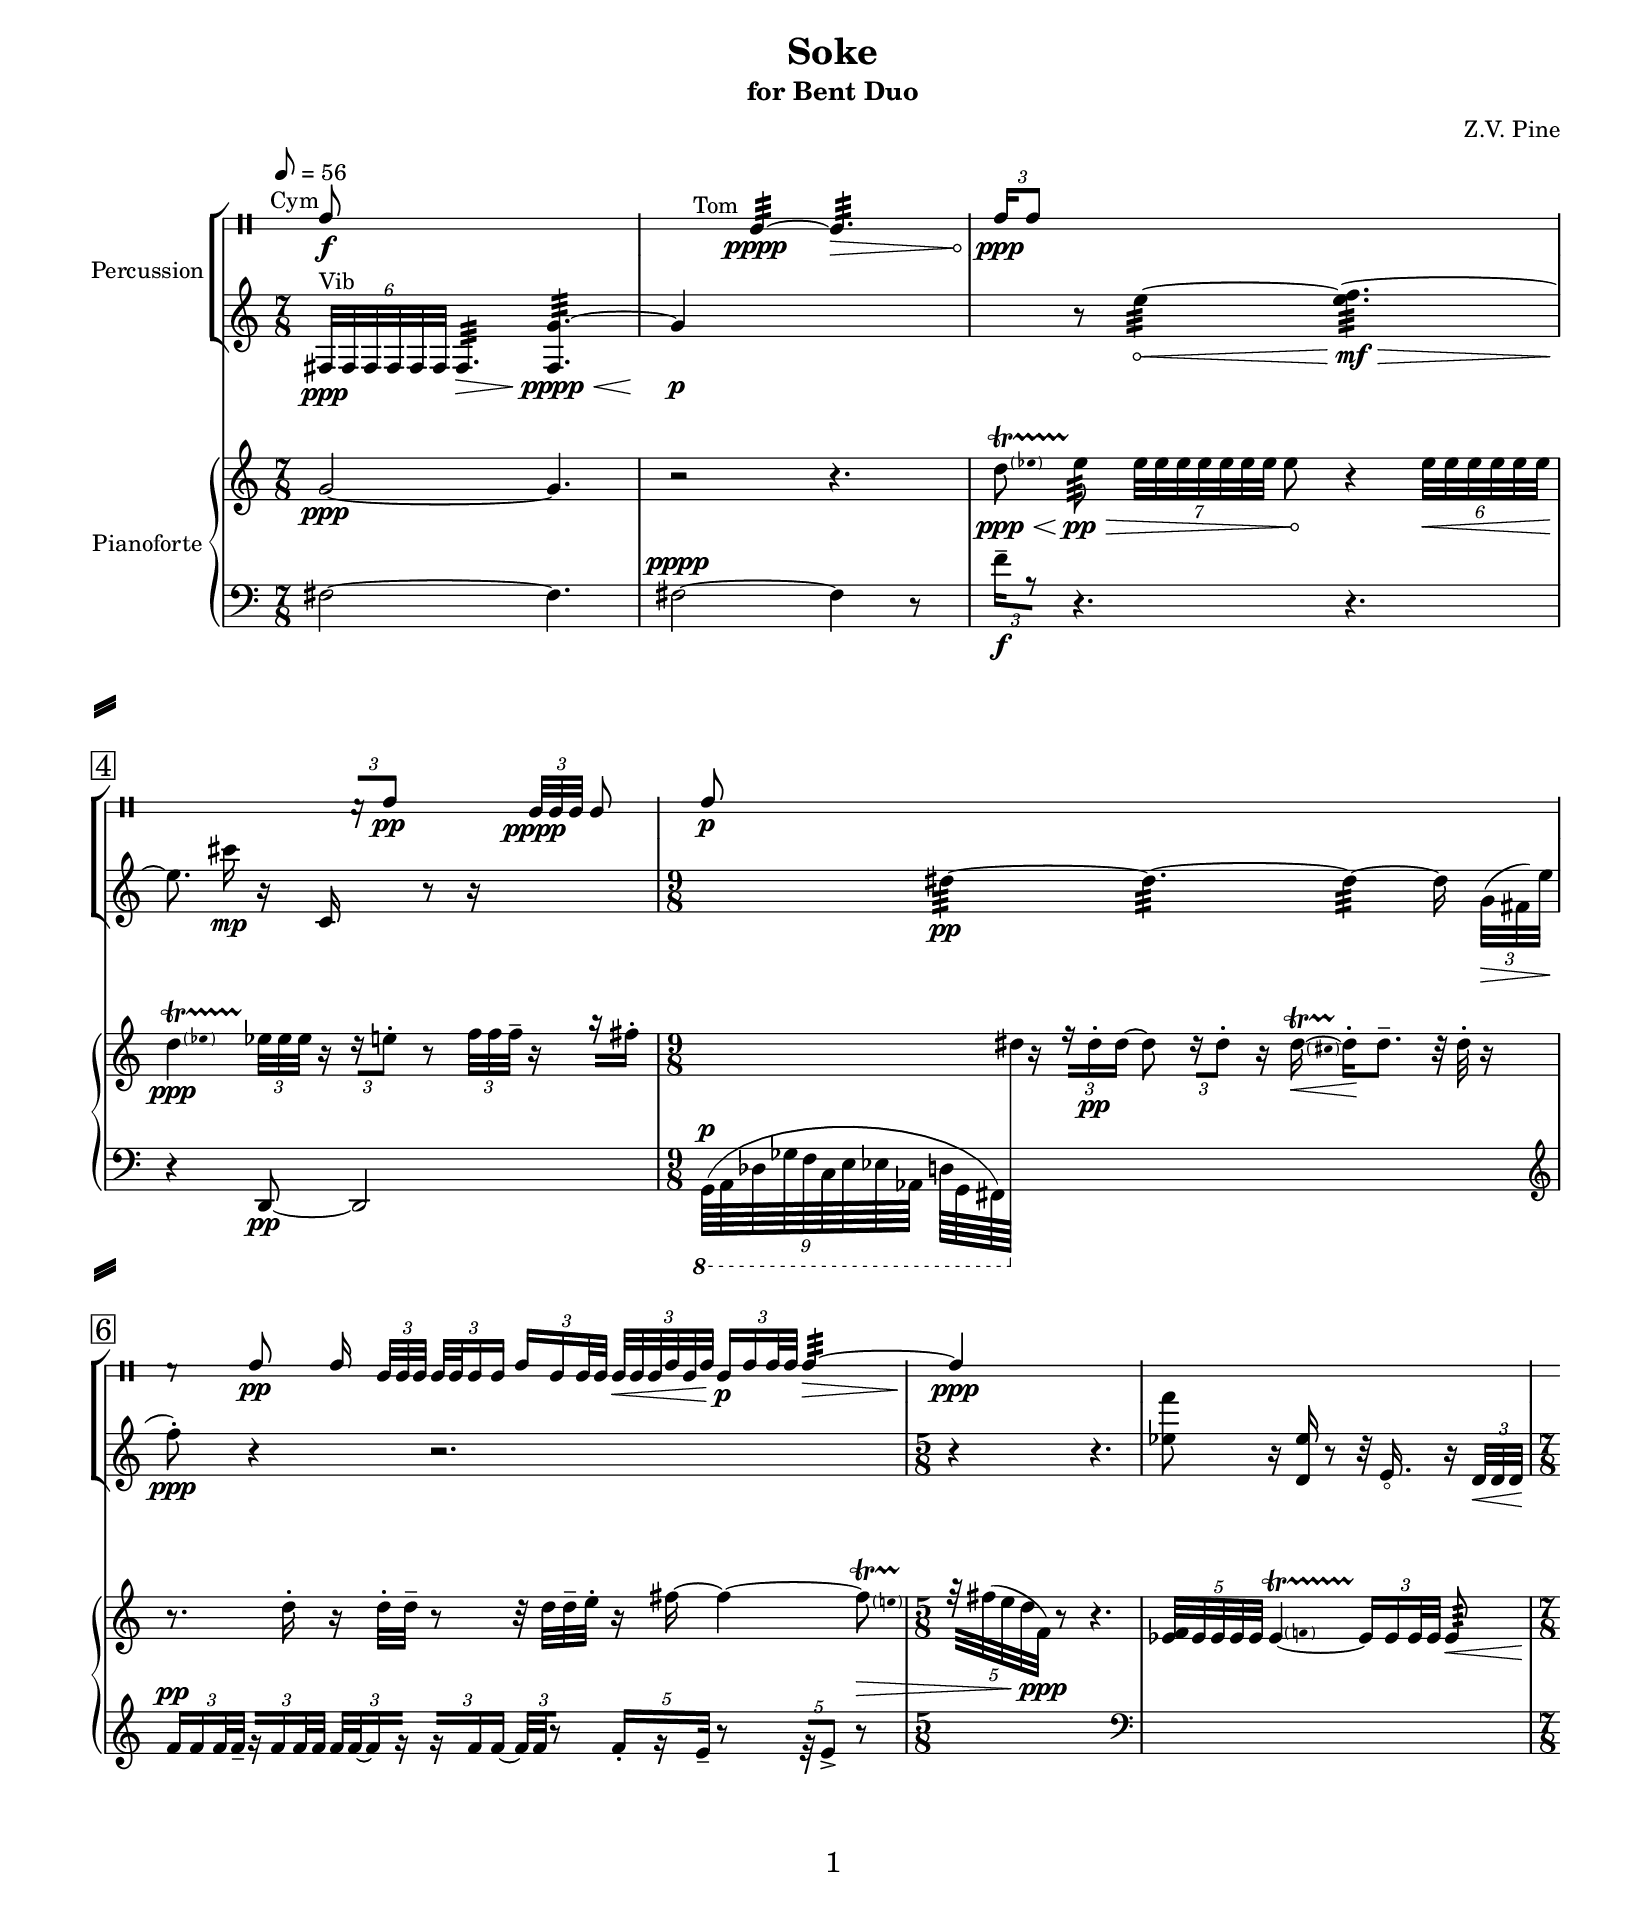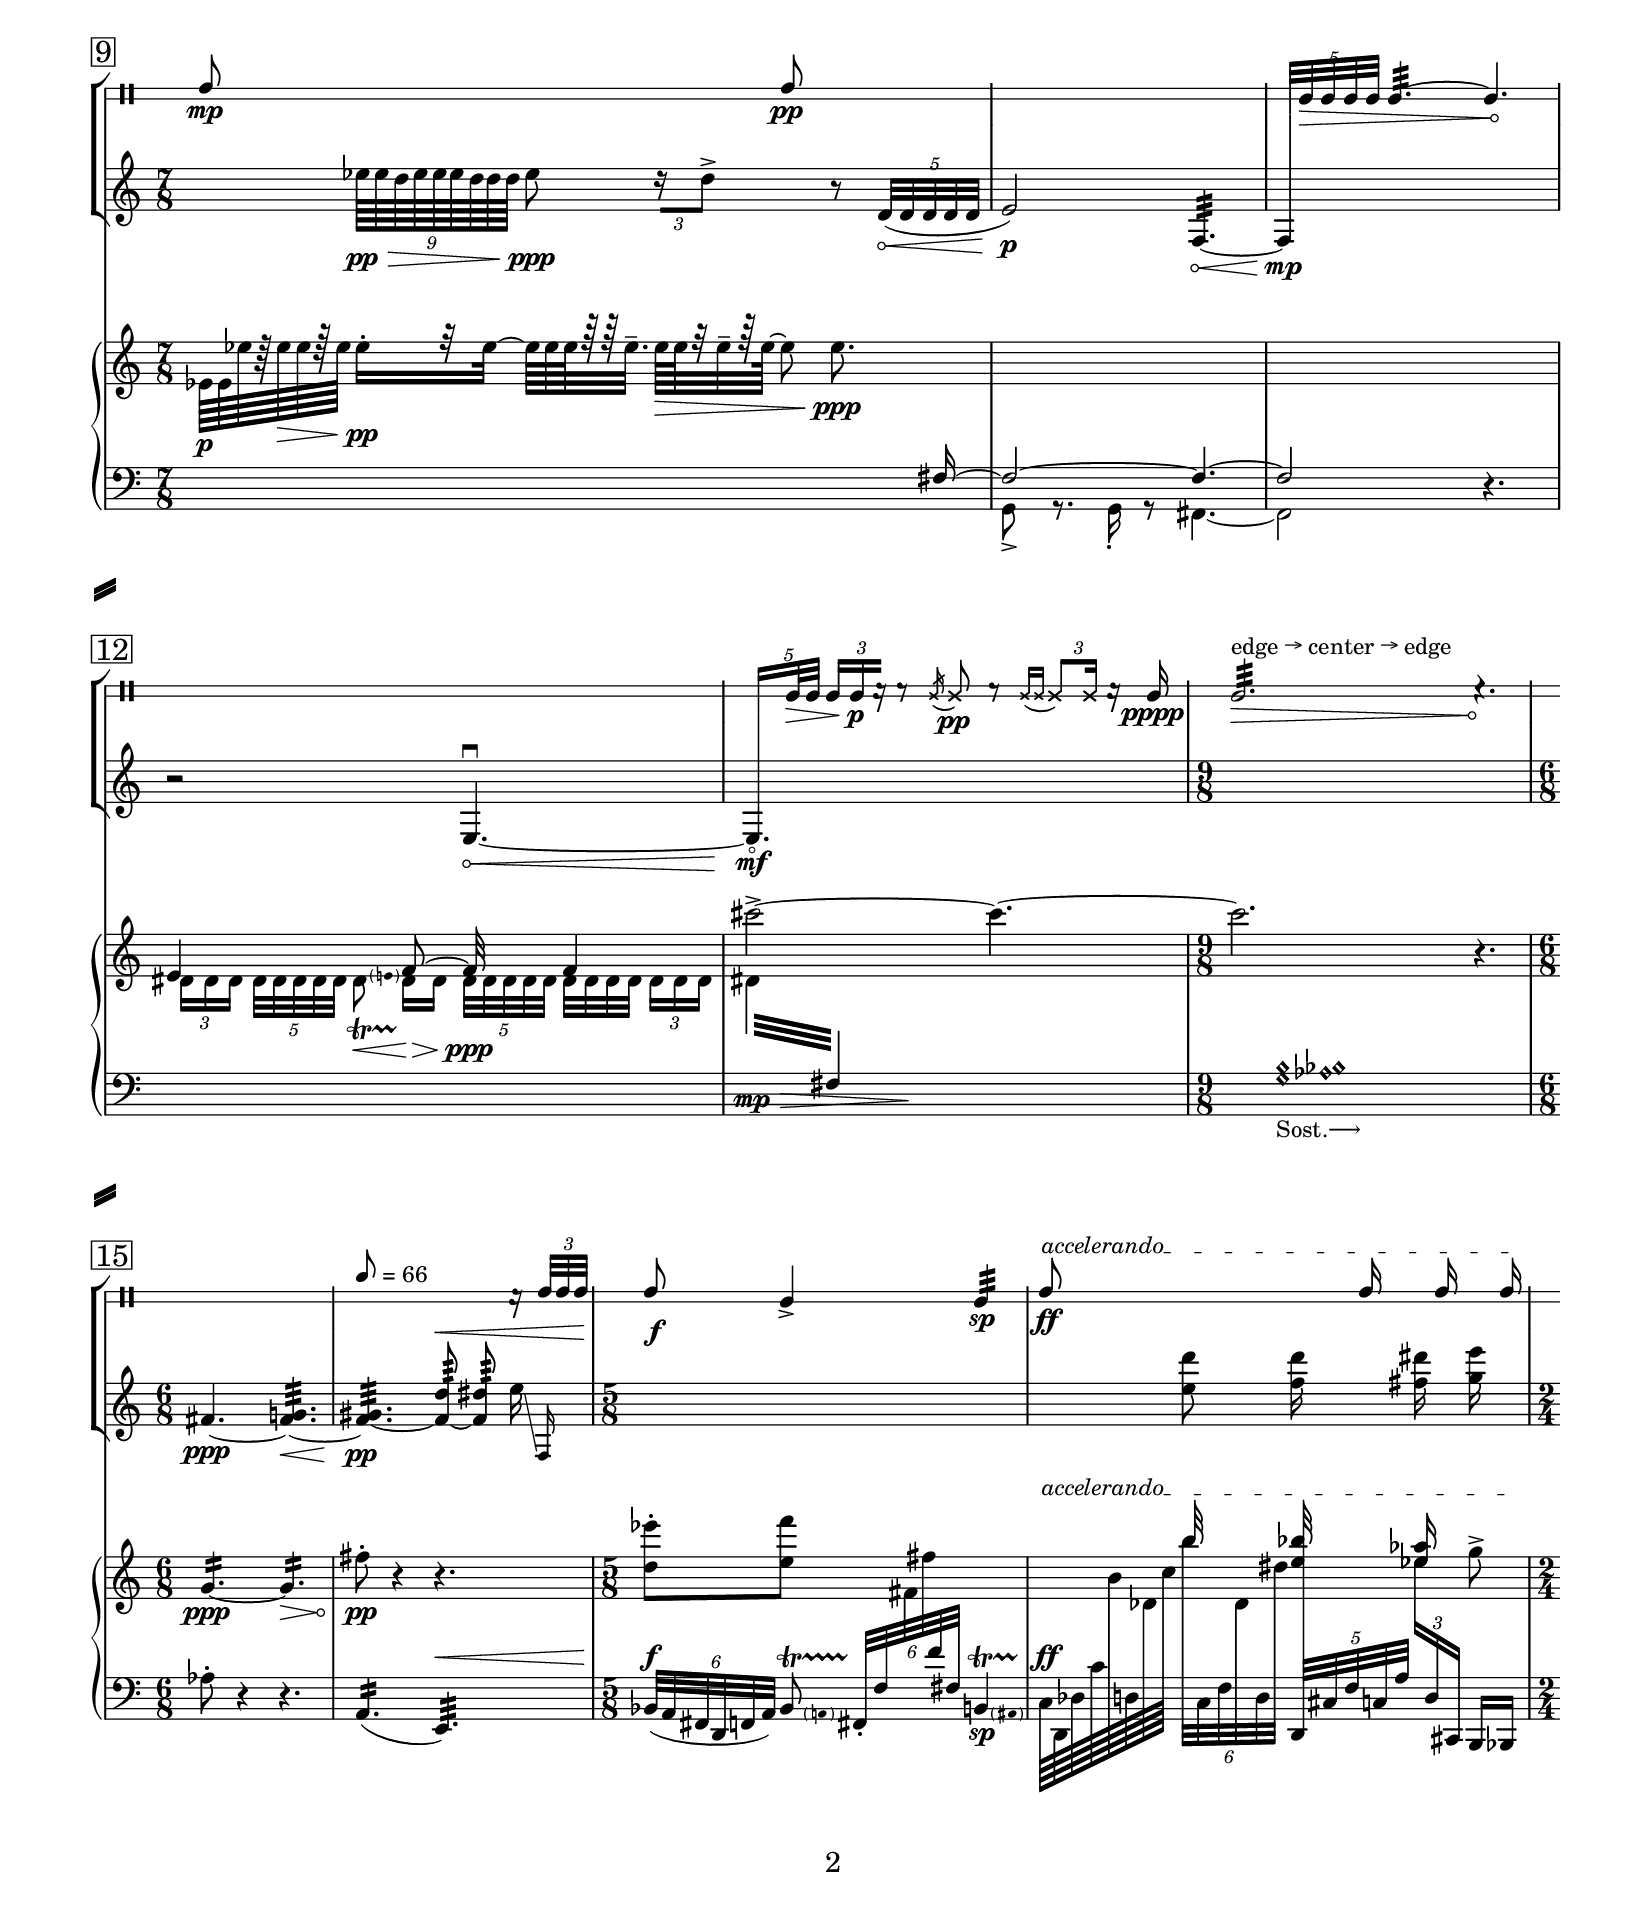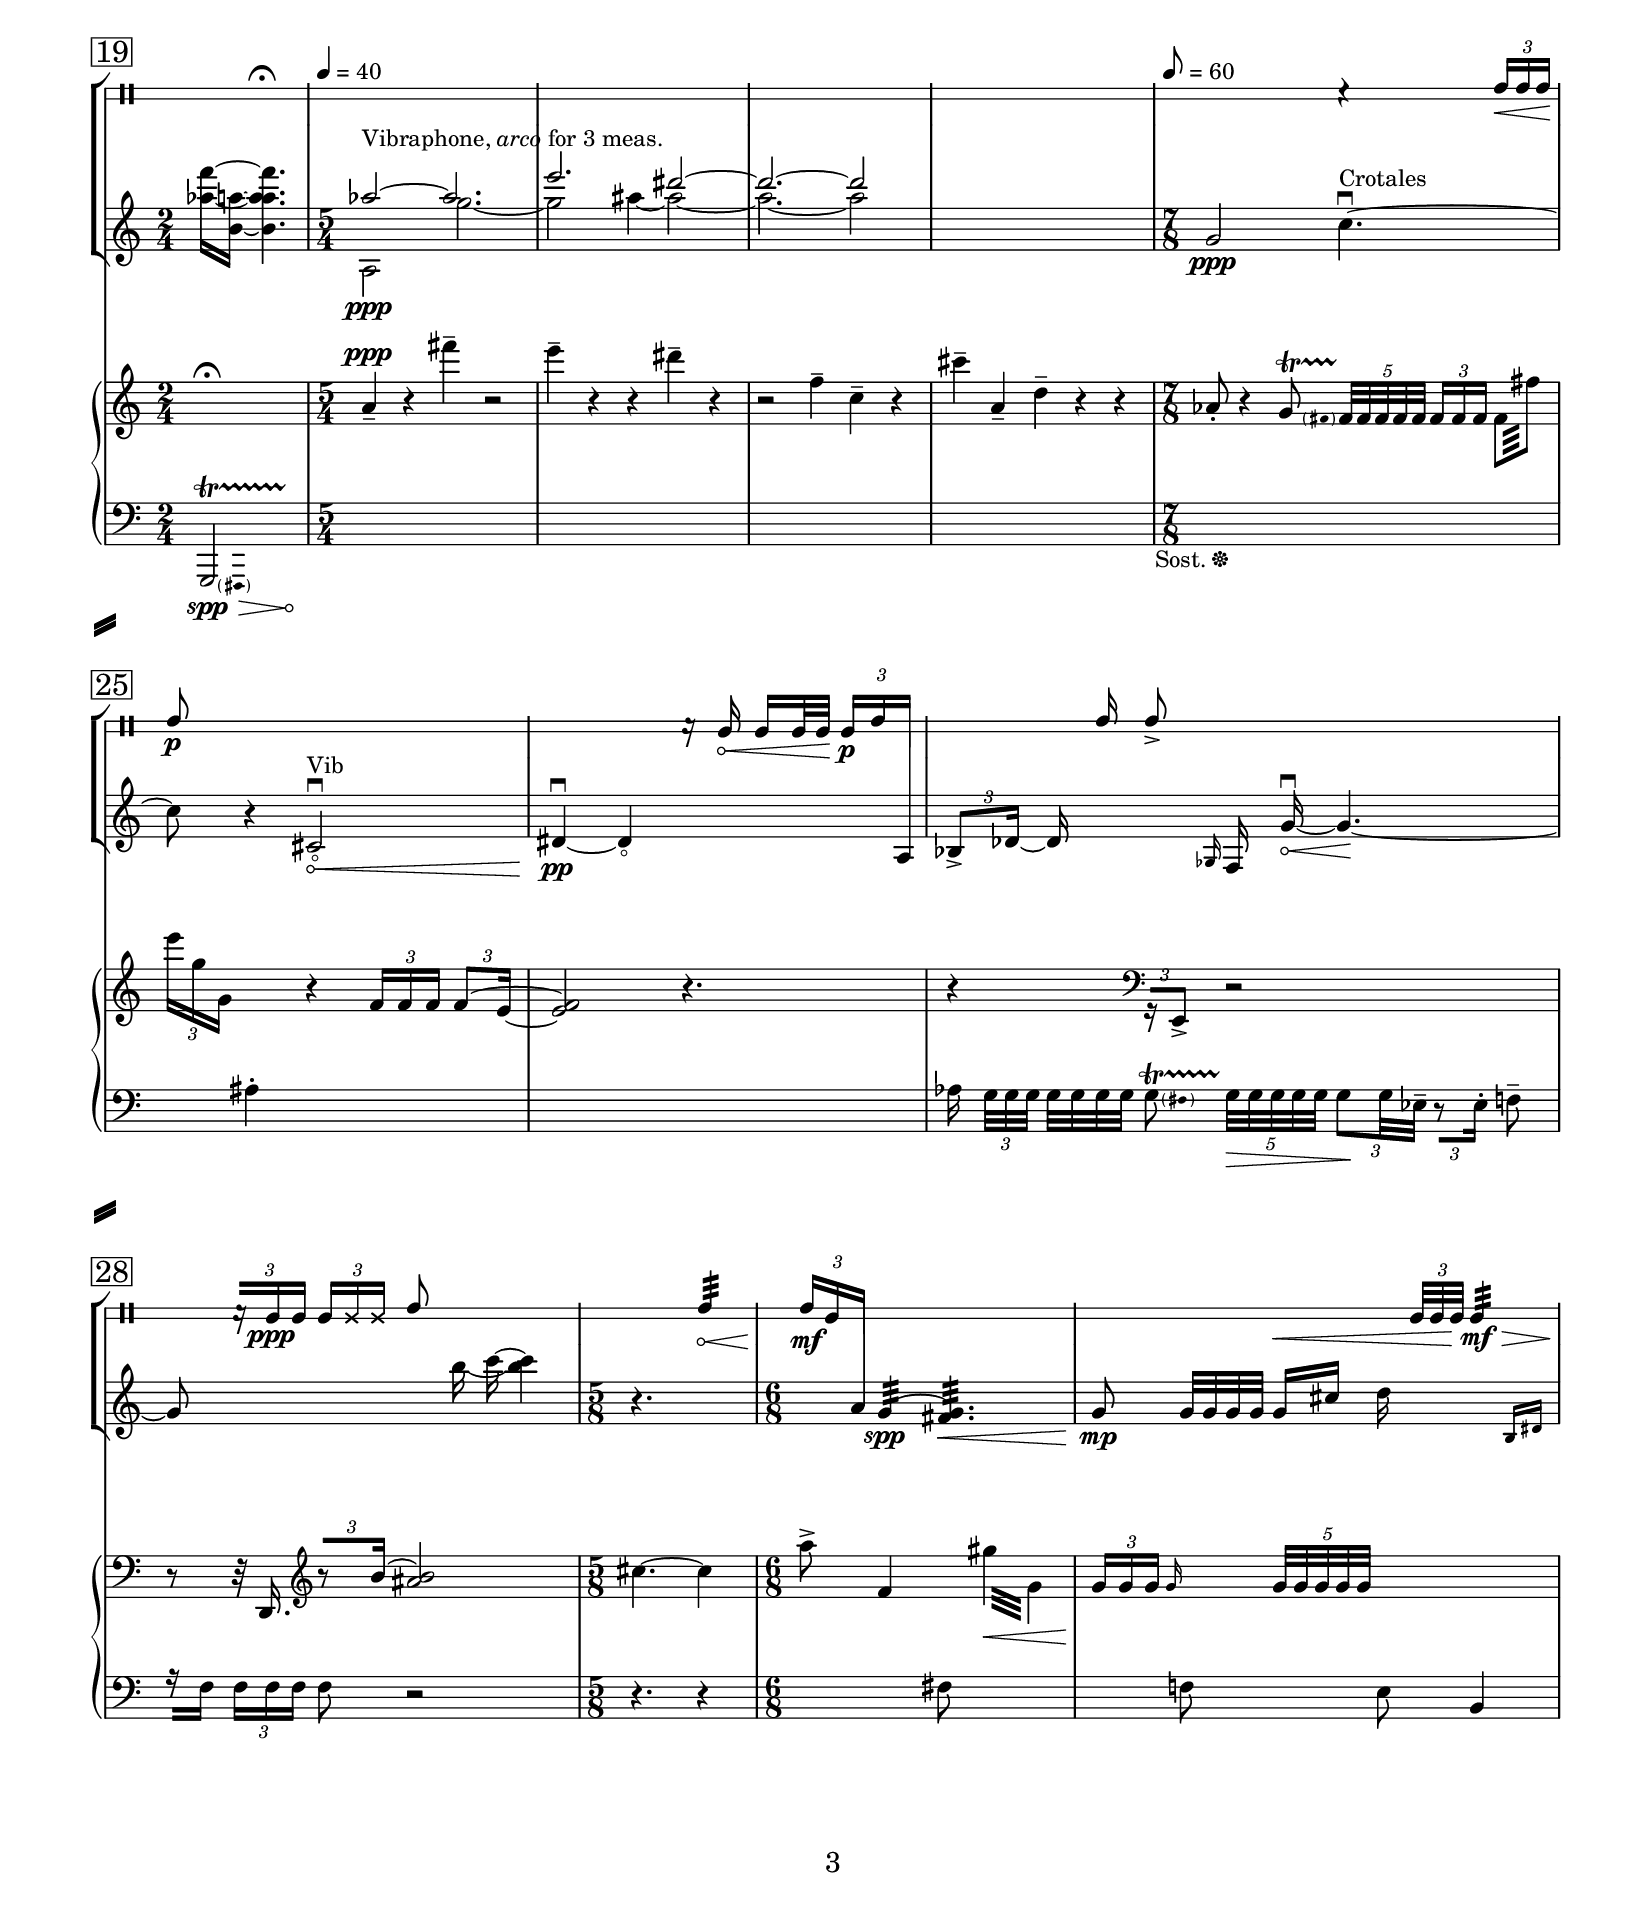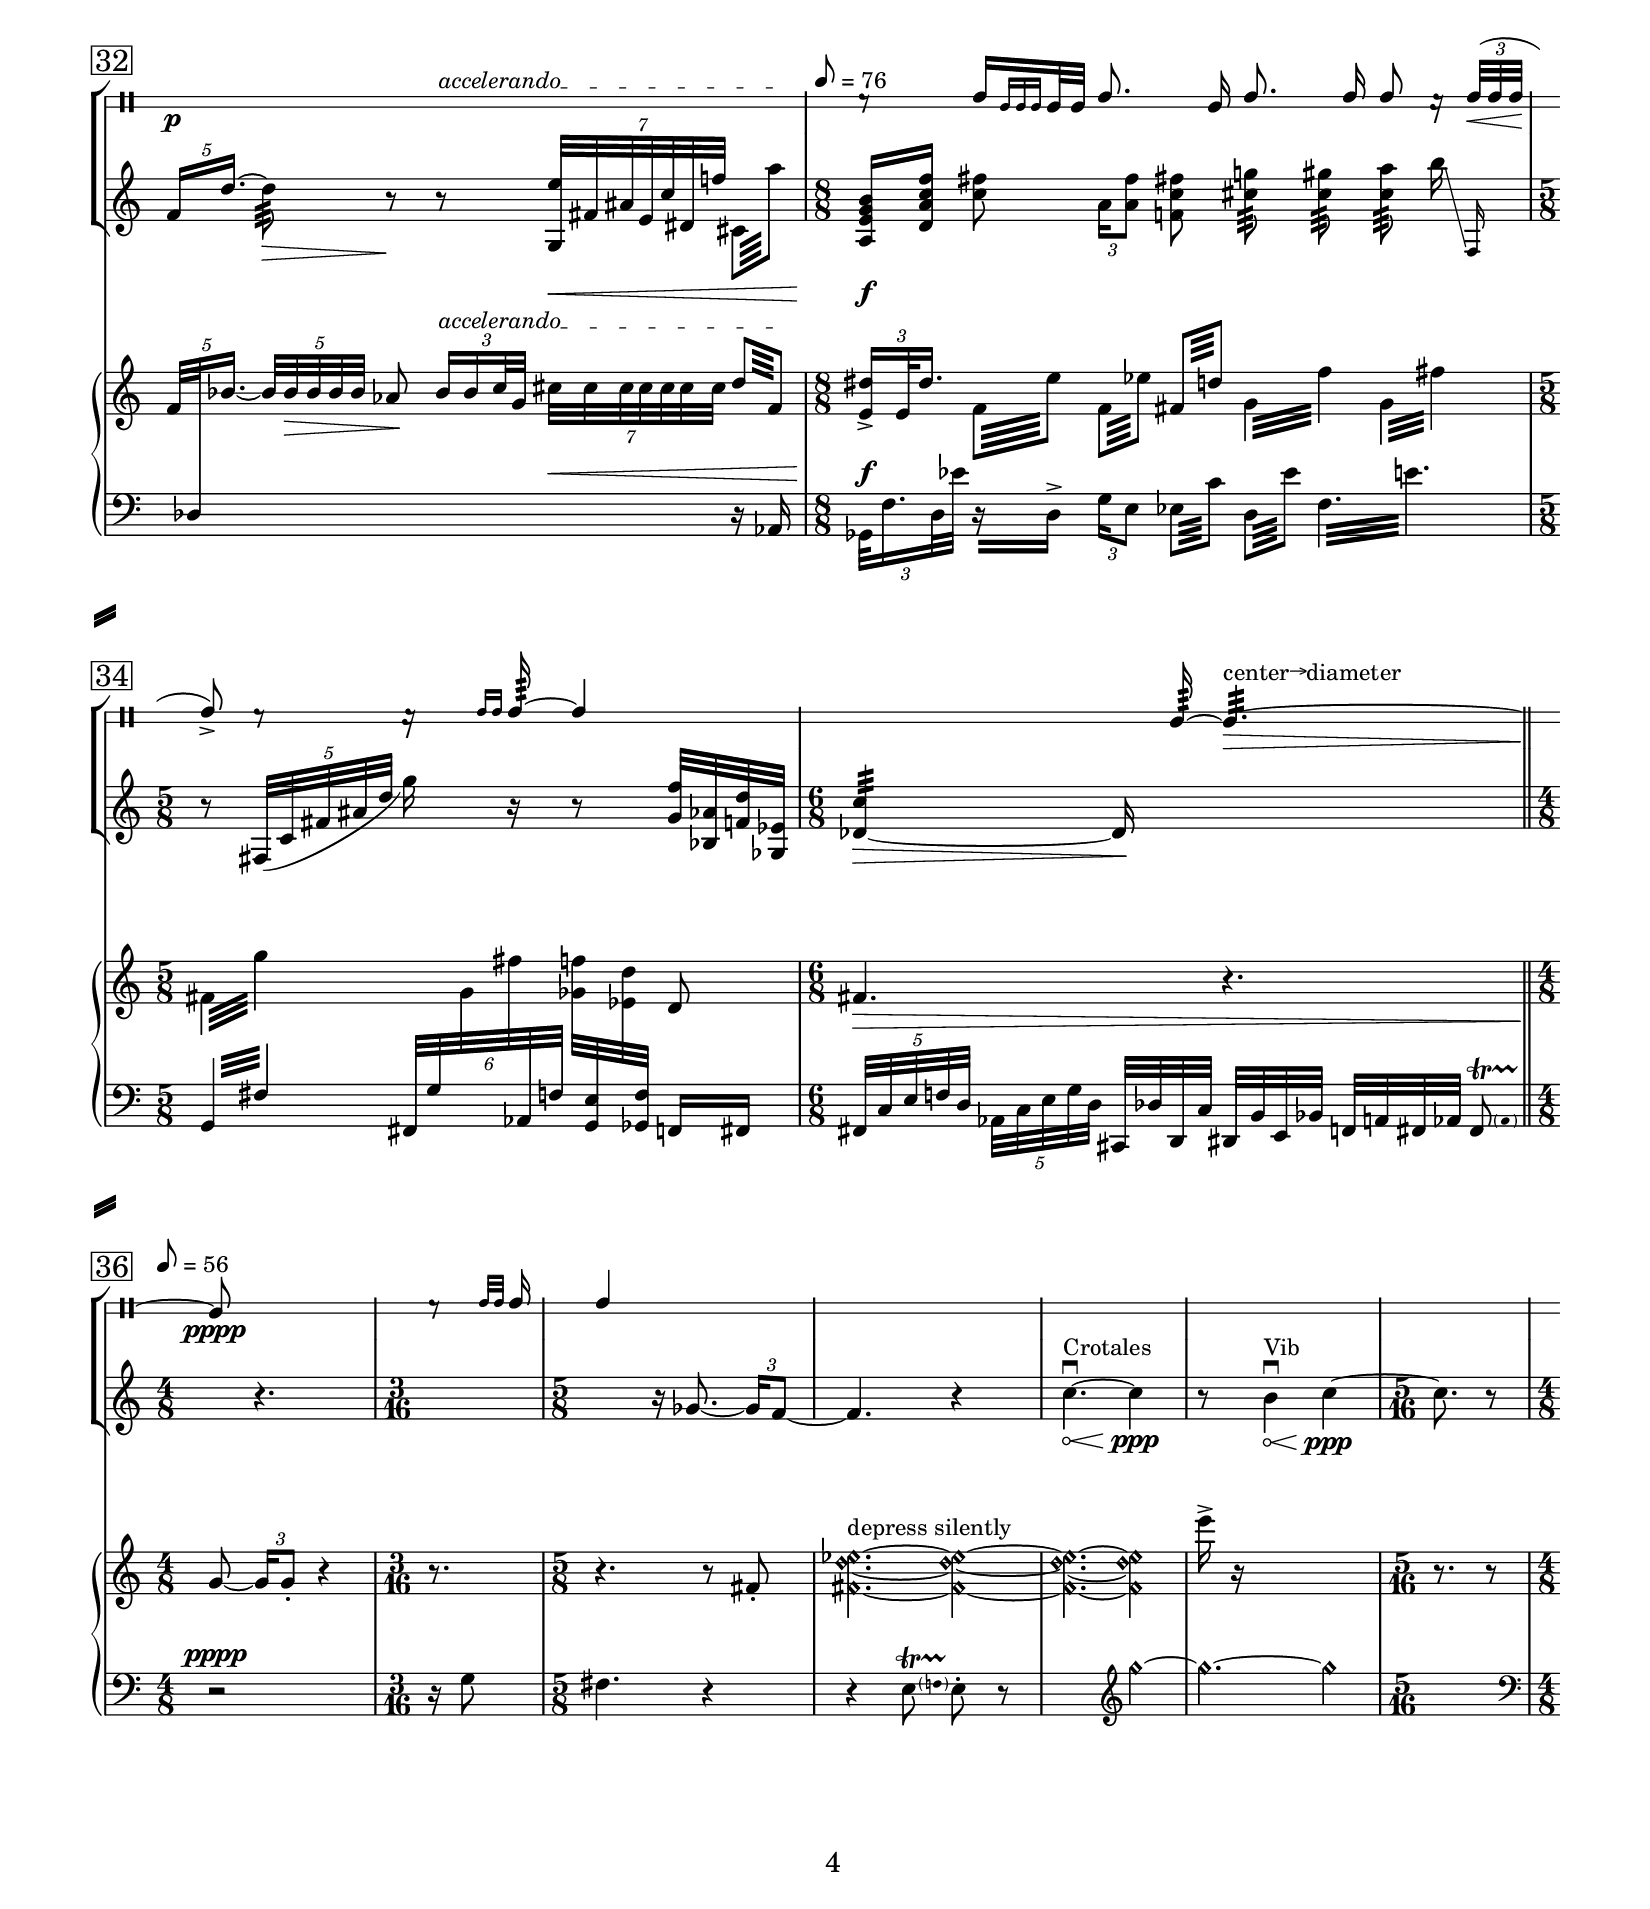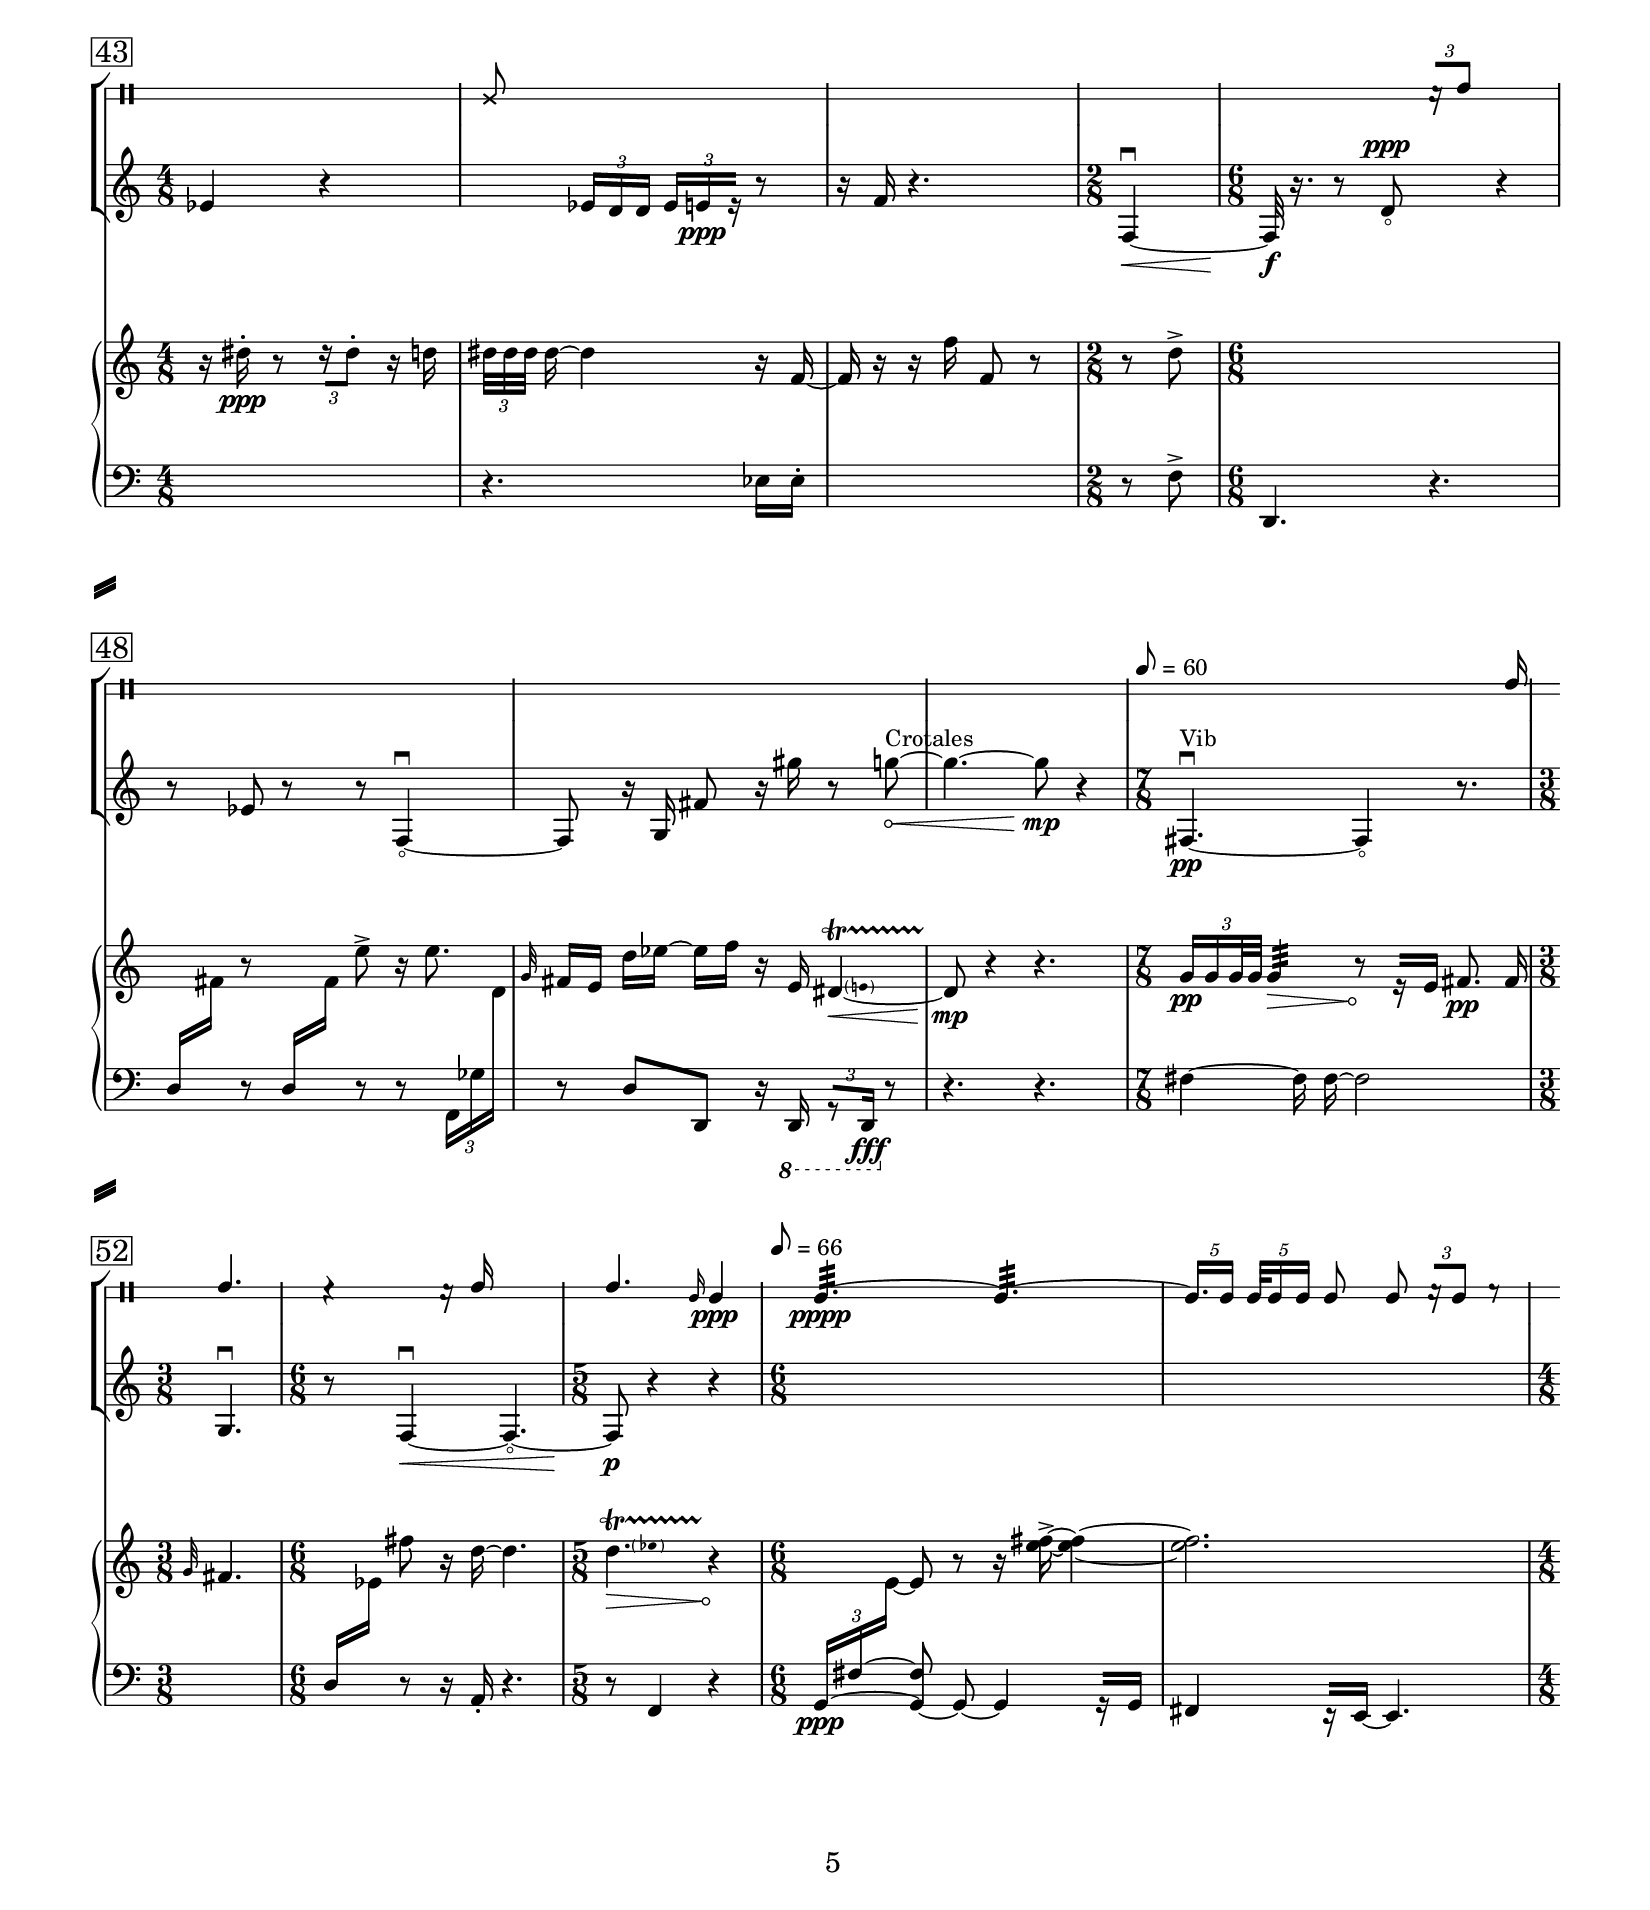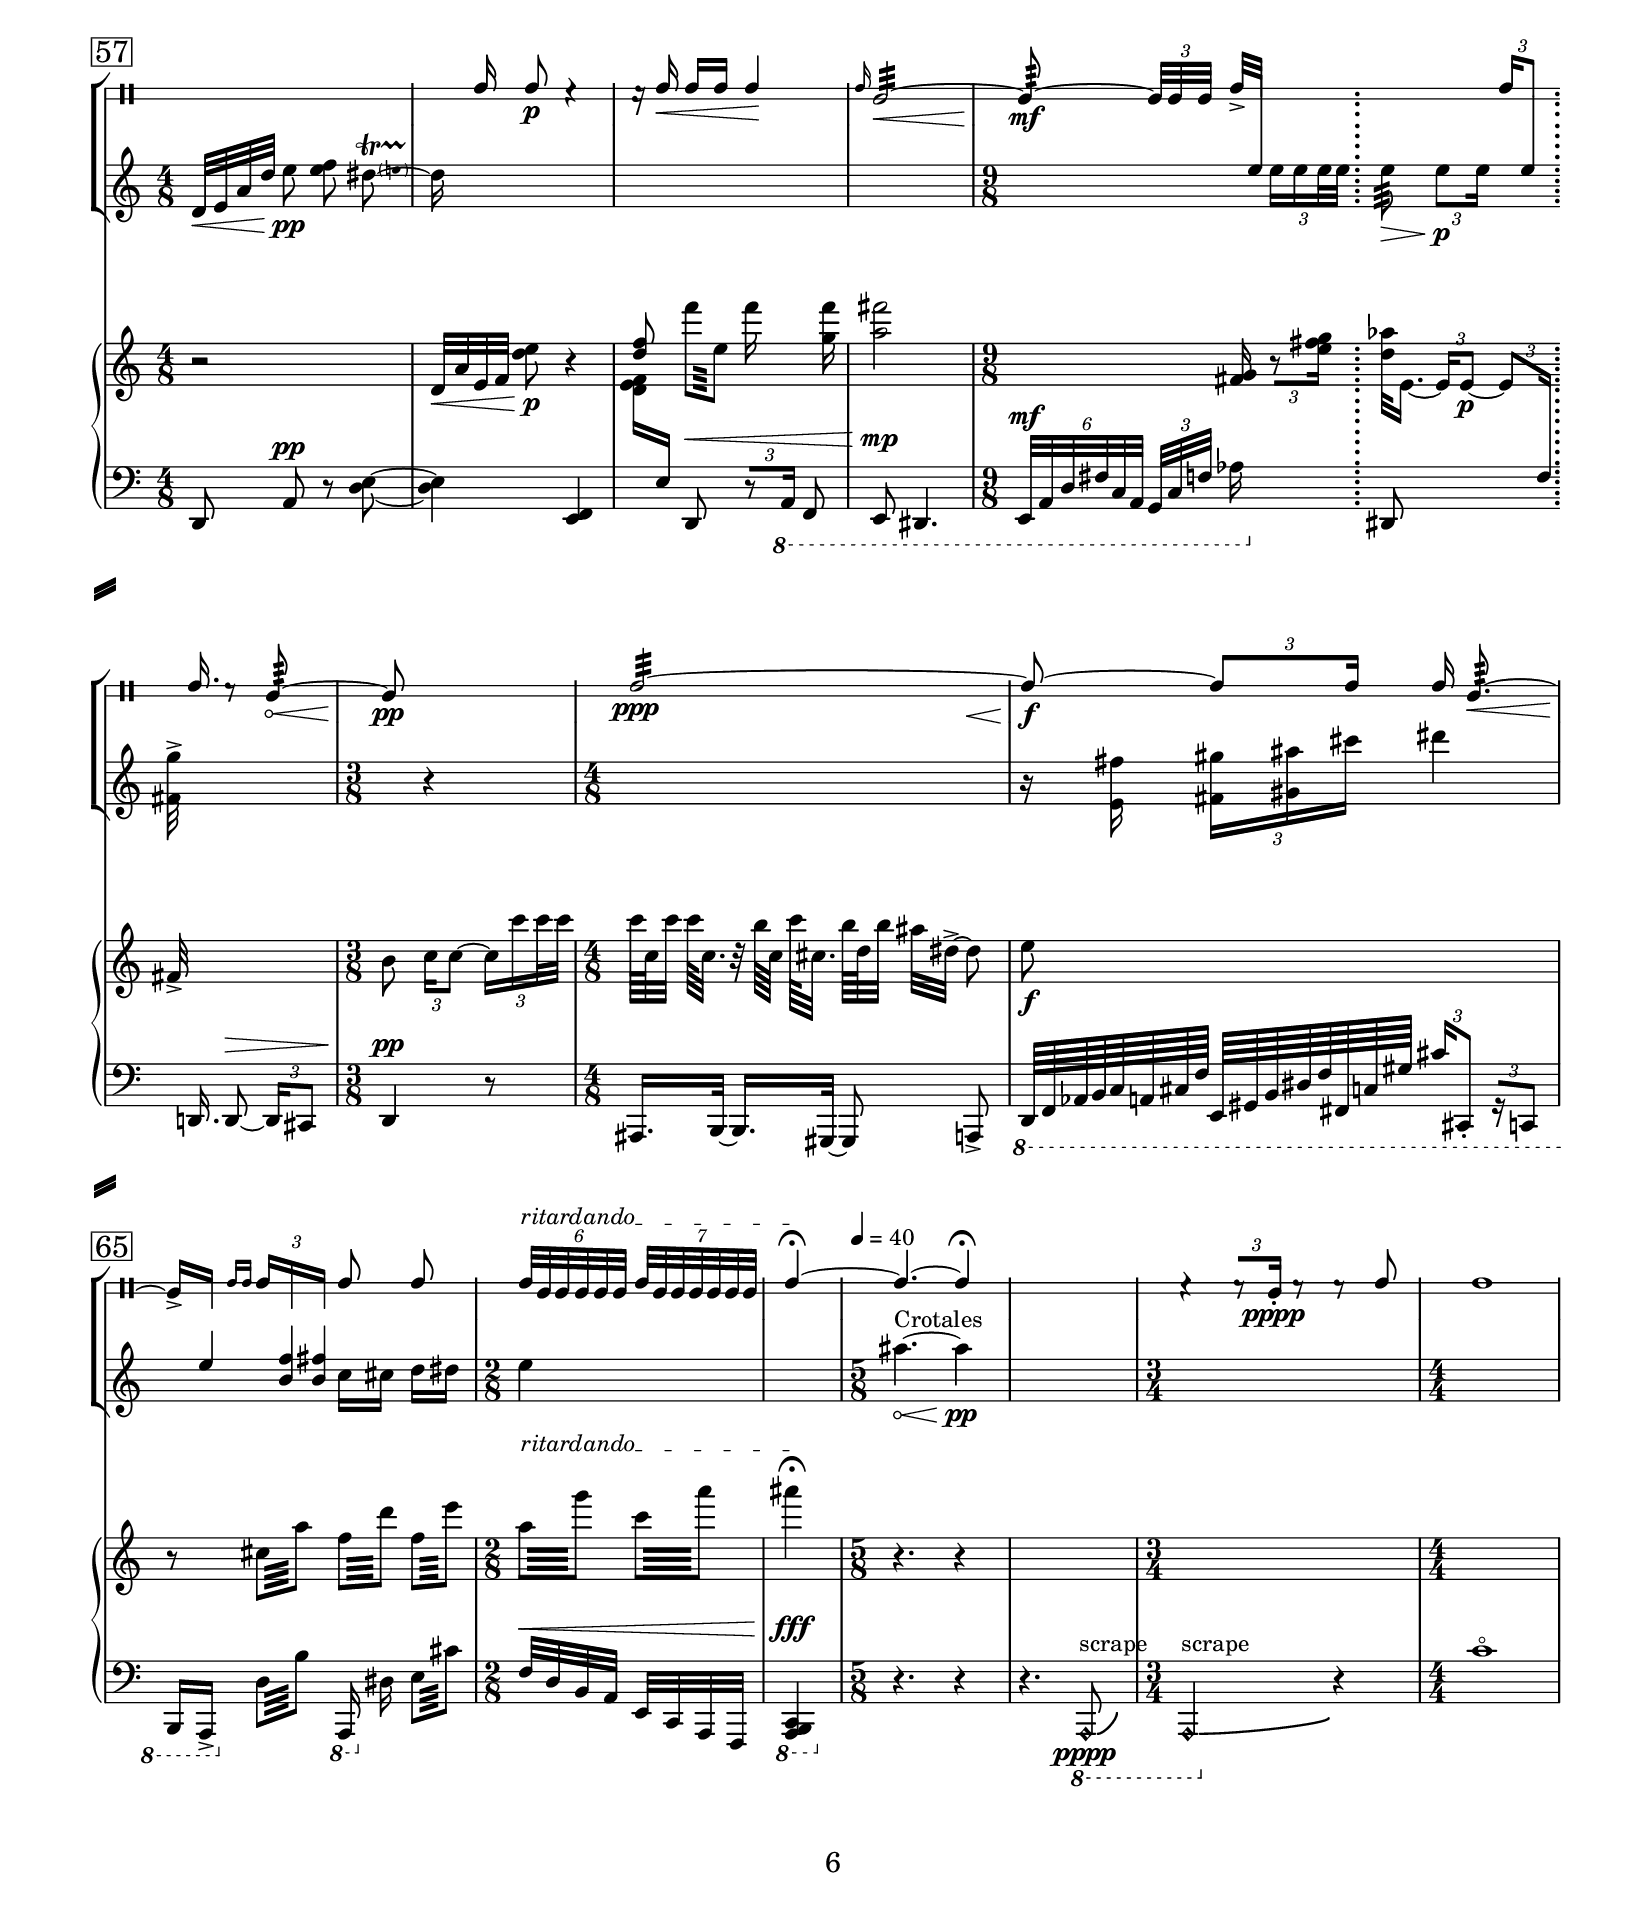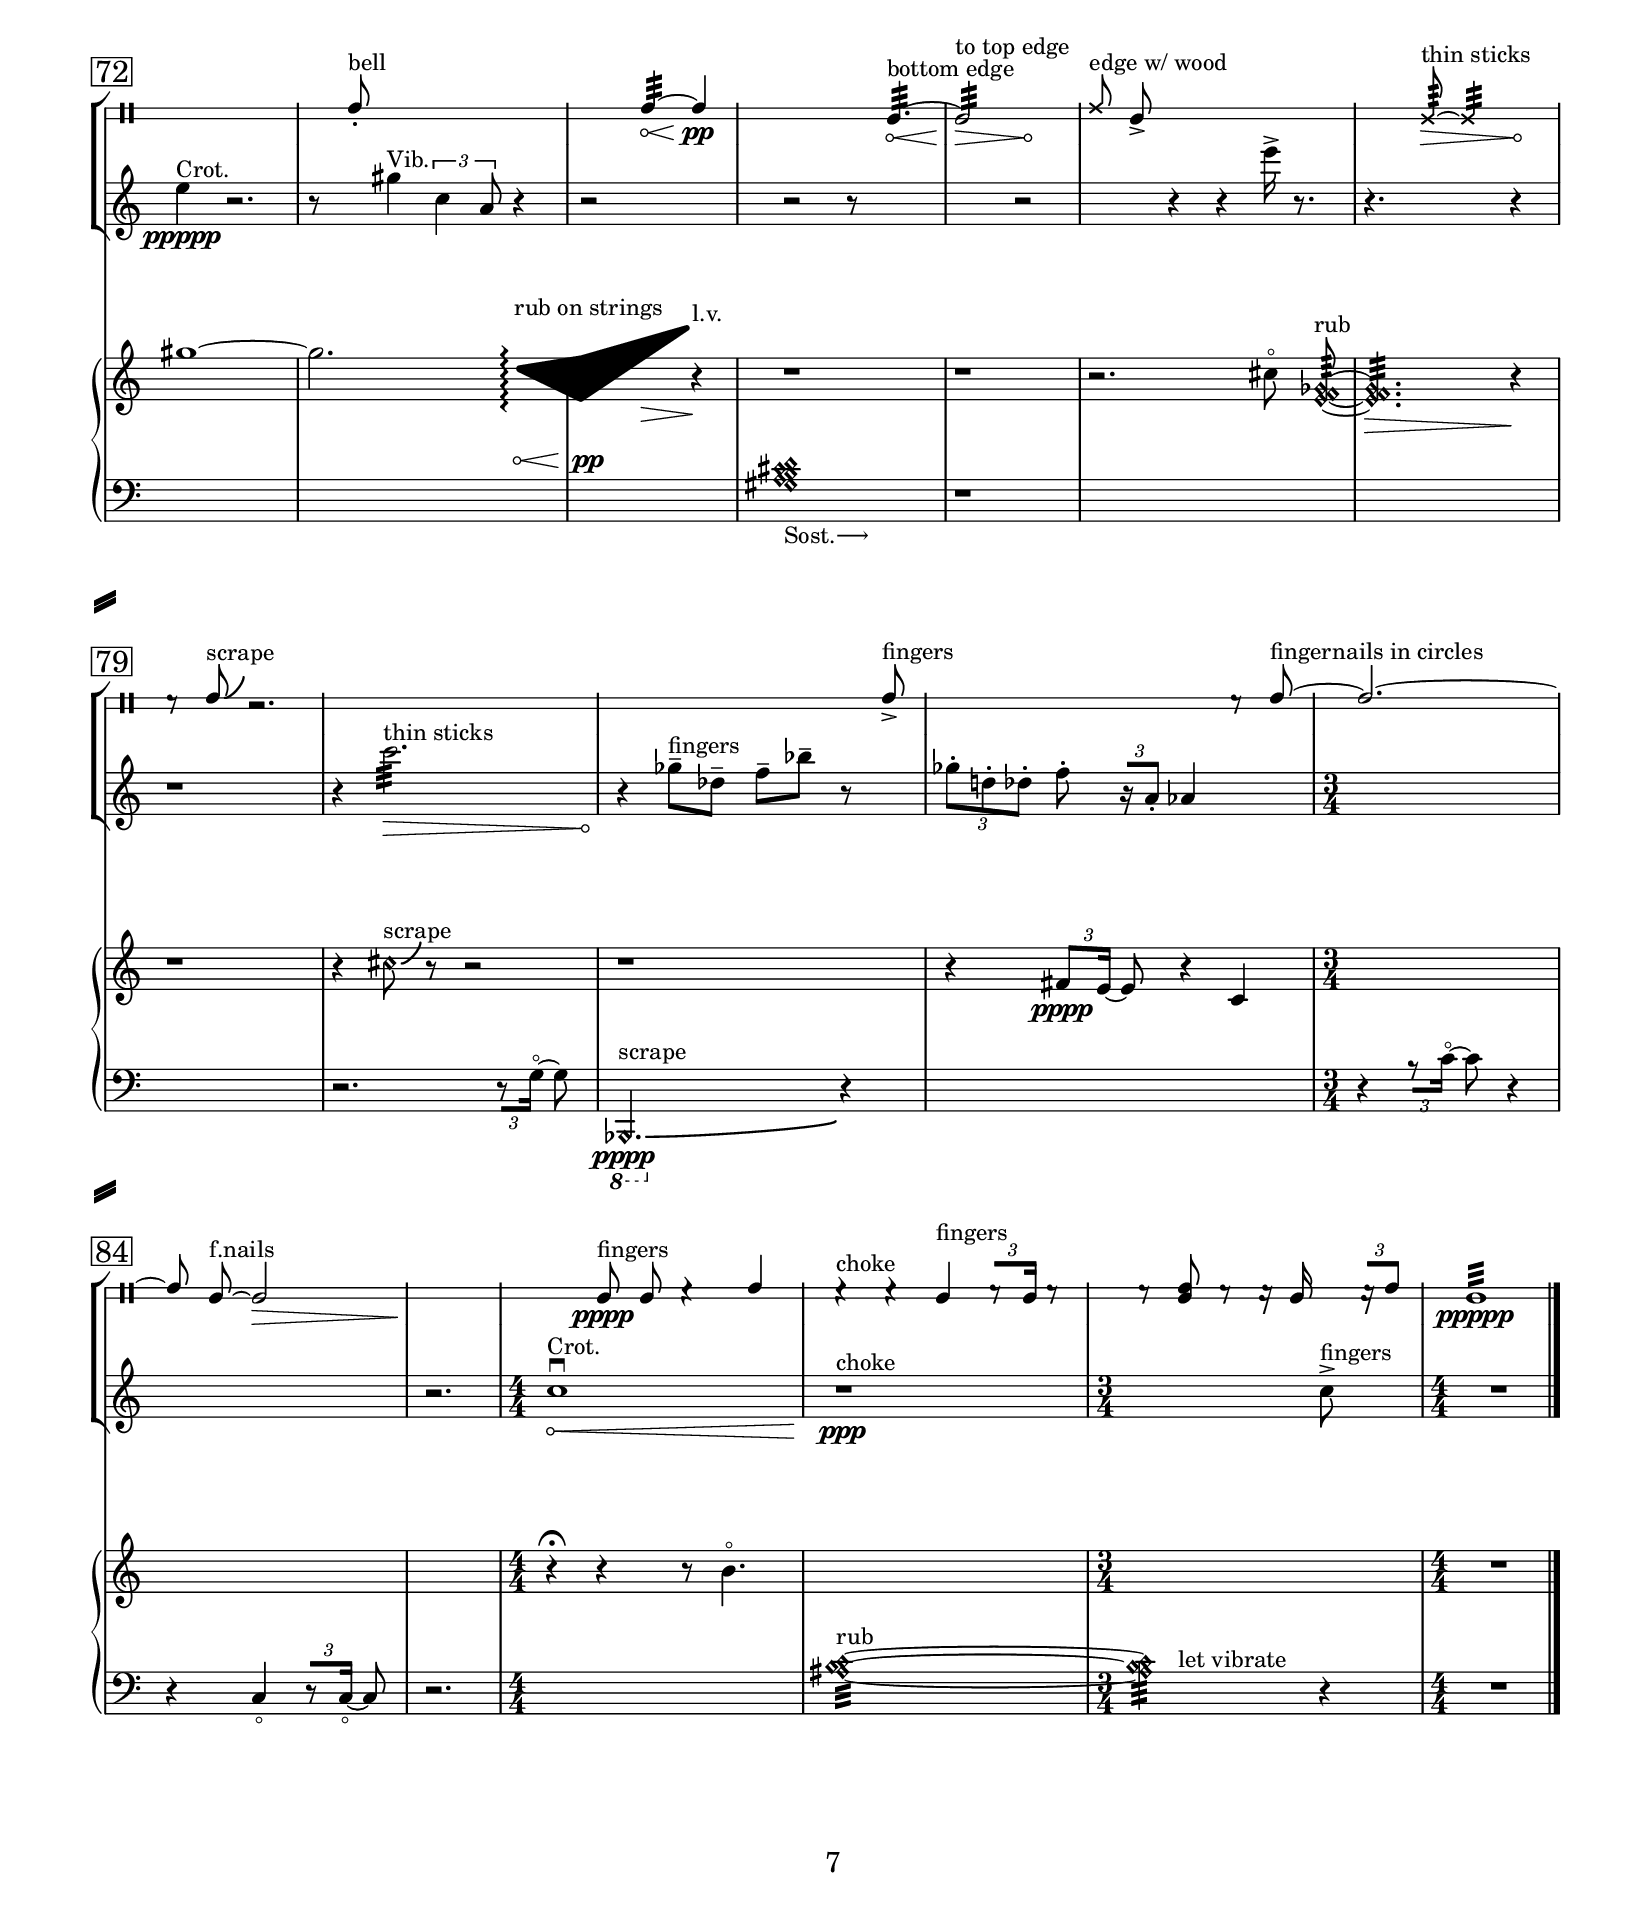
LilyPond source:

%Sat, 13 Oct 2018 15:24:20 -0500
\version "2.18.2"
  
\header {
  title = "Soke"
  subtitle = "for Bent Duo"
  composer = "Z.V. Pine"
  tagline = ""
}%end header

% $1 Definitions and Functions %
fl =
#(let ((m (make-articulation "flageolet")))
   (set! (ly:music-property m 'tweaks)
         (acons 'font-size -2
                (ly:music-property m 'tweaks)))
   m)

drumPitchNames.cym  = #'cymbal
drumPitchNames.cymx = #'cymbalx
drumPitchNames.tom	= #'tom
drumPitchNames.tx = #'tomx

#(define trap '(
  (cymbal   default #f  1)
  (cymbalx  cross   #f  1)
  (tom	    default #f -1)
  (tomx	    cross   #f -1)))

lv = \laissezVibrer
tron = \startTrillSpan
troff = \stopTrillSpan
crots = \change Staff = "crotales"
vibes = \change Staff = "vibes"
chup = \change Staff = "up"
chdown = \change Staff = "down"
niente = \once \override Hairpin.circled-tip = ##t
diamond = \once \override NoteHead.style = #'harmonic
di = \once \override NoteHead.style = #'harmonic
rit = \override TextSpanner.bound-details.left.text = "ritardando"
acc = \override TextSpanner.bound-details.left.text = "accelerando"
spon = \startTextSpan
spoff = \stopTextSpan
son = \sustainOn
soff = \sustainOff
fppp = #(make-dynamic-script "fppp")
fpp = #(make-dynamic-script "fpp")
subp = #(make-dynamic-script "sub p")
begone = {
  \once \override NoteHead.no-ledgers = ##t
  \once \hide NoteHead }
drumCross = {
  \once \override Stem.cross-staff = ##t  
  \once \override Stem.Y-offset = #-1.7
  \once \override TupletNumber.Y-offset = #3.5
}
long = \once \override Stem.length = #14
%$2 Begin A Section %

% $january
january = <<
  %\mark "Carefully plotting out the unfolding of a single pitch"
  \tempo 8=56
  \new Voice \relative c'' {
    \change Staff = "up" \time 7/8
    g2\ppp~ 4. | r2 r4. | \pitchedTrill d'8_\ppp\<\tron es
      \niente es8:64\pp\>\troff \tuplet 7/4 {es32[ 32 32 32 32 32 32]} es8\! r4
      \tuplet 6/4 {es32\< es es es es es} |
    \pitchedTrill d4\ppp\tron es \tuplet 3/2 {es!32\troff es es} r16 
      \tuplet 3/2 {r16[ e8-.]} r8 \tuplet 3/2{f32 f f--} r16 r16[ fis16]-. |
    \time 9/8 s8 s32. \crossStaff dis64 r16 
      \tuplet 3/2 {r16[ dis16-.\pp 16~]} dis8
      \tuplet 3/2 { r16[ dis8-.]} r16 \pitchedTrill dis16\tron\<~ cis 
      dis16-.\troff\! dis8.-- r32 dis32-. r16 |
    r8. d16-. r16 d32-.[ d--] r8 r32 d32[ d-- e-.] r16 fis~ fis4~ 
      \pitchedTrill fis8\> \tron e | \time 5/8 
    \tuplet 5/4 {r32[\troff fis( e d f,)]\ppp} r8 \troff r4. |
  }%end up

  \new Voice \relative c {	
    \change Staff = "down"
    fis2~ fis4. | fis2~^\pppp fis4 r8 | \tuplet 3/2 {f'16[--\f r8]} r4. r4. |
      r4 d,,8~_\pp d2 | \stemDown \ottava #-1 
	\tuplet 9/8 {g,64[^\p( a des ges f c e es as,]} 
      d64[ g, fis64) \ottava #0 \once \hide NoteHead f'] \chdown 
      \stemNeutral s8. s4. s4. \clef "treble" | 
    \tuplet 3/2 {f''16[^\pp f f32 f]--} \tuplet 3/2 {r16[ f f32 f]}
    \tuplet 3/2 {f32[ f~ f16 r16]} \tuplet 3/2 {r16[ f16 f~]}
    \tuplet 3/2 {f32[ f r8]} \tuplet 5/4 {f16-.[ r16 e32--]}
      r8 \tuplet 5/4 {r32[ e8]->} r8 | s4 s4. \clef "bass" |
  }%end down
>>
januaryVibes = <<
  \new Voice \relative c {
    \change Staff = "vibes" \time 7/8
    \tuplet 6/4 {fis32[\ppp^"Vib" fis fis fis fis fis]} 
      fis4.:32\> <fis g'>4.:32\pppp\<^~ | g'4\p s4 s4. | 
    s8 r8 \niente e'4:32\<~ <e f>4.:32\mf\>~ | e8.\!\troff 
      \niente cis'16\mp r16 c,, s8 r8 r16 s16 s8  |
    \time 9/8 s8 dis'4:32\pp~ dis4.:32~ dis4:32~ dis16
      \once \stemDown \tuplet 3/2 {g,32[(\> fis e']} | 
    f8-.)\ppp r4 r2. | r4 r4. | 
  }%end vibes
>>%end januaryVibes

januaryTrap = \drummode {
  \tempo 8=56
  \time 7/8 cym8\f^\markup {\halign #1 "Cym"} s4. s4. |
  s4 tom:32^\markup {\halign #1.5 "Tom"}\pppp ~ \niente tom4.:32\> |
  \tuplet 3/2 {cym16\ppp cym8} s8 s4 s4. | s4. \tuplet 3/2 {r16[ cym8]\pp} s8
    s16 \tuplet 3/2 {tom32[\pppp 32 32]} tom8 | 
  \time 9/8 cym8\p s4 s2. |
  \autoBeamOff r8 cym8\pp cym16 \tuplet 3/2 {tom32[ tom tom]}
  \tuplet 3/2 {tom32[ tom tom16 tom]} \tuplet 3/2 {cym16[ tom tom32 tom]} 
  \tuplet 3/2 {tom32[\< tom tom cym tom cym]} 
    \tuplet 3/2 {tom16[\p cym16 32 32]} 
  cym4:32\>~ | cym4\ppp s4.| 
}%end januaryTrap

% $february
february = <<
  %\mark "First compression, inharmonics, grace notes"

  \new Voice \relative c' {
    \change Staff = "up" 
    \tuplet 5/4 {<f es>32[ es32 32 32 32]}
      \pitchedTrill es4\tron~ f \tuplet 3/2 {es16[\troff 16 32 32]} es8:64\< |
    \stemDown
    \time 7/8 es64[\p es es' r64 es\> es r64 es] es16-.[\pp r32 es32~]
      es64[ es es r64 r64 es32.--] es64[\> 64 r32 es32-- r64 es64~] 
      es8 es8.\ppp \chdown \stemUp fis,,16^~ |
    fis2^~ fis4.^~ | fis2 s4. |
    \chup \stemNeutral e'4 s8 f8^~ f32 s16. f4 | cis''2->~ cis4.~ | 
    \time 9/8 cis2. r4. | \time 6/8 
    g,4.:16\ppp~ \niente g4.:16\> | fis'8-.\pp r4 r4. | 
    \time 5/8 <es' d,>8-. <f e,>8 
      \tuplet 6/4 {\chdown fis,,,,32-.[ f' \chup fis' fis' \chdown f, fis,]\!}
      \chup s4 |
    \stemUp \acc s8\spon \once \hide NoteHead b''32 s16. <bes e,>32 s16.
    <aes es>16 s32 s \stemNeutral <<{g8->}{s16 s\spoff}>> | s2\fermata | 
  }%end up

  \new Voice \relative c {
    \change Staff = "down" 
    s4 s4. | s2 s4. | \voiceTwo g8-> r8. g16-. r8 fis4.~ | fis2 \oneVoice r4. |
    \chup \voiceTwo \tuplet 3/2 {dis''16 16 16}
      \tuplet 5/4 {32 32 32 32 32} \pitchedTrill 8\<\startTrillSpan e
	dis16[\troff\> 16] \tuplet 5/4 {32\ppp 32 32 32 32}
      32[ 32 32 32] \tuplet 3/2 {16 16 16} | 
      \repeat tremolo 4 {dis32\mp\> \chdown \once \stemUp fis,} s2\! s8 | 
    \oneVoice \time 9/8 s2 
      \new Voice {\hide Beam \hide Stem 
      \diamond <b g>32_"Sost.⟶" \di <bes aes>32 s16 s2 } |
    \time 6/8 aes8-. r4 r4. |
    \tempo 8=66 a,4.:16( e4.:32)^\< | \time 5/8
      \tuplet 6/4 {bes'32([\f a fis d f a)]} \pitchedTrill 
      bes8\tron a s8\troff \pitchedTrill 
      b4\sp \startTrillSpan ais |
    <<\autochange \relative c{
    \stemDown c64\troff[^\ff d, des' c' b' d,, des' c'] 
    \tuplet 6/4 {b'32 c,,, f des' d, dis''}
    \stemNeutral \tuplet 5/4 {\crossStaff d,,,32[ cis' f c a']} 
      \tuplet 3/2 {es''16[ d,, cis,]} \once \autoBeamOff b16[ bes16] | 
    \time 2/4 <<{\pitchedTrill g2\tron fis}
      {\niente s4.\spp\> s8\!\troff}>>
    }>> 
  }%end down
>>%end feb
februaryVibes = <<
  \new Voice \relative c'' {
    \change Staff = "vibes" \autoBeamOff
    < es f'>8 r16 <d, es'>16 r8 r32 e16._\fl r16 \tuplet 3/2 {d32[\< d d]} |
    \time 7/8 s8\! 
      \tuplet 9/8 {es'64[\pp\> es d es es es d d d]} es8\ppp 
      \tuplet 3/2 {r16[ d8->]} s8 r \tuplet 5/4 {\niente d,32[(\< d d d d]} |
    e2)\p \niente f,4.:32\<~ | \once \override Stem.length = #24
      f4\mp s4 s4. | 
      r2 \niente e4.\downbow\<~ | 
      \once \override Stem.length = #24 e4._\fl\mf s8 s4. |
    \time 9/8 s2. s4. | \time 6/8 
    fis'4.\ppp~ <fis g!>4.:32\<~ |
    <fis gis>4.:32\pp~ <fis d'>8:64^\<~ <fis dis'>8:64 
      e'16\glissando \parenthesize {\once \tiny} f,,  | \time 5/8
    s4.\f s4 |
    s8 <e'' d'> <f d'>16 s16 <fis dis'>16 s16 <g e'>16 s16 |
    \set tieWaitForNote = ##t
    \time 2/4 <aes f'>16[~ <b, a'>16]~ <b aes' a f'>4. |
  }%end vibes
>>%end februaryVibes

februaryTrap = \drummode {
  s4 s4 s8 | \time 7/8
  cym8\mp s4. cym8\pp s4 | s4 s4 s4. |
  \tuplet 5/4 { \drumCross \begone tom32[ \niente tom32\> 32 32 32]} 
    tom4.:32~ tom4.\! | s4. s2 | 
  \tuplet 5/4 { \drumCross \begone tom16[ s32 tom32\> 32]}
    \tuplet 3/2 {tom16[ tom\p r]} r8 \acciaccatura {tx16} tx8\pp r8 
    \acciaccatura {tx16[ tx]} \tuplet 3/2 {tx8[ tx16]} r16 tom\pppp |
  \niente tom2.:32\>^"edge → center → edge" r4.\! | s2. | 
  \tempo 8=66
    s4. s4  r16 \tuplet 3/2 {cym32[ cym cym]} | \autoBeamOff
    cym8 tom4-> \niente tom4:32\sp  | 
  \acc cym8\ff\spon s8 s16 cym s cym s cym\spoff |
    \time 2/4 s8 s4.\fermata | 
}%end februaryTrapr

% $march
marchVibes = <<
  %\mark "Brief passsage of fast material, non-collection pitches"
  \tempo 4=40
  \new Voice \relative c''' {
    \time 5/4 \change Staff = "vibes"
    <<{aes2~^\markup {Vibraphone, \italic arco for 3 meas.} 
      aes2. | e'2. dis2~ | dis2.~ dis2 |}
    \\{a,,2_\ppp g''2.~ | g2 ais4~ ais2~ | ais2.~ ais2 |}>> | s2. s2 | 
  }%end vibes
>>

march = <<
  \tempo 4=40
  \new Voice \relative c'' {
    \change Staff = "up"
      s1 s4 |
      e'4-- r r dis-- r | r2 f,4-- c-- r4 | cis'-- a,-- d-- r r | 
  }%end up
	
  \new Voice \autochange \relative c {
      \time 5/4 a''4--^\ppp r4 fis''-- r2 | s2. s2 | s2. s2 | s2. s2 | 
  }%end down
>>%end march

marchTrap = \drummode {
  \autoBeamOff
  \time 5/4 s2. s2 | s2. s2 | s2. s2 | s2. s2 | 
}%end marchTrap

% $april
aprilVibes = <<
  %\mark "Plotting"
  \tempo 8=60

  \new Voice \relative c'' {
    \change Staff = "vibes" \time 7/8 
    g2\ppp c4.^"Crotales"\downbow^~ | 
      c8 r4 \niente cis,2^"Vib"_\fl\downbow\< | dis4\downbow\pp~ dis4_\fl s4 
      \once \omit TupletNumber \tuplet 3/2 {s8 
	\once \override Stem.length = #24
	\crossStaff a16} | \set tieWaitForNote = ##t \autoBeamOff 
    \tuplet 3/2 {bes8->[ des16]~} des16 s8. 
      \grace {ges,16} f16 \niente g'16\<\downbow~ g4.\!~ |
    g8 s4. b'16~ c16~ <b c>4 | \time 5/8 r4. s4 | \once \omit TupletNumber
    \time 6/8 \tuplet 3/2 {s8 \once \override Stem.length = #20 
			      \crossStaff a,16} 
      g4:32\spp~ <g fis>4.:32\< | 
    g8\mp g32[ g g g] g16[ cis] d16 s \afterGrace s4 {b,16[ dis]} |
    \tuplet 5/4 {f16[ d'16.]~} d8:64\> r8\!
  }%end vibes
>> %end aprilVibes

april = <<	
  \tempo 8=60
  \new Voice \relative c'' {
    \change Staff = "up" \time 7/8
    aes8-. r4 \pitchedTrill g8\tron fis \tuplet 5/4 {fis32\troff[ 32 32 32 32]}
      \tuplet 3/2 {16 16 16} \repeat tremolo 4 {fis64 fis'}  |
      \tuplet 3/2 {e'16 g, g,} s4 r4 \tuplet 3/2 {f16 f f} 
      \set tieWaitForNote = ##t \tuplet 3/2 {f8~ e16~} | <f e>2 r4. |
    r4 \clef "bass" \tuplet 3/2 {r16[ e,,8]->}  r2 |
    r8 r32 d16. \clef "treble" \stemUp  
      \tuplet 3/2 {r8[ b'''16~]} <b ais>2 |
    \time 5/8 \stemNeutral cis4.~ cis4 |   
    \time 6/8 a'8-> f,4 s8 \repeat tremolo 4 {gis'32\< g,} |
    \tuplet 3/2 {g16\![ g g]} \grace {g16} s8 
      \tuplet 5/4 {g32[ 32 32 32 32]} s4. | 
      \tuplet 5/4 {f32[ \once \hideNotes d bes'16.~]} \stemUp
      \tuplet 5/4 {bes32[ bes\> bes bes bes]} aes8\!
  }%end up
	
  \new Voice \relative c' {
    \change Staff = "down" \time 7/8
    s4._\markup {\right-align Sost. \musicglyph "pedal.*"} s2 | 
      s8 ais4-. s2 | s4. s2 |
    aes16 \tuplet 3/2 {g32[ g g]} g[ g g g] \pitchedTrill g8\tron fis
      \tuplet 5/4 {g32\troff[\> g g g g]}
      \tuplet 3/2 { g8\! g32 es--} \tuplet 3/2 {r8[ es16-.]} f8-- |
      r16[ f] \tuplet 3/2 {f f f} f8 r2 | \time 5/8 r4. r4 |
    \time 6/8 s4. fis8 s4 | s8 f! s8 e8 b4 | \stemUp \once \omit TupletNumber 
    \tuplet 5/4 {s32 \crossStaff des s16.} s4 
  }%end down
>>%end april

aprilTrap = \drummode {
  \autoBeamOn
  \time 7/8 s2 r4 \tuplet 3/2 {cym16\< 16 16} | cym8\p s4. s4. |
    s2 r16 \niente tom\< tom[ tom32 tom] 
      \tuplet 3/2 {tom16\p cym \begone \drumCross tom} | s8 s16 cym cym8-> s2 |
  s8 \tuplet 3/2 {r16[ tom16\ppp 16]} \tuplet 3/2 {tom[ tx tx]} cym8 s4. |
    \time 5/4 s4. \niente cym4:32\< |
    \tuplet 3/2 {cym16\mf tom \begone \drumCross tom} s4 s4. |
    s4 s8\< s16 \tuplet 3/2 {tom32 32 32} tom4:32\mf\> | s4.\p 
}%end aprilTrap

% $august
augustVibes = <<
  %\mark "Crazy Energy. All ideas at once."

  \new Voice \relative c'' {
    \change Staff = "vibes" 
    r8 \tuplet 7/4 {<e g,,>32[\< fis, ais e c' dis, f'!]} 
      \repeat tremolo 4 {cis,64 a''} |

    \time 8/8 \autoBeamOff
    <a,, e' g b>16[\f <d a' c f>] <c' fis>8 
      \tuplet 3/2 {a16[ <a fis'>8]} <f! c' fis!>8 
      <cis' g'!>8:64 <cis gis'>:64 <cis a'>:64 b'16\glissando 
      \parenthesize { \once \tiny f,,16 }
    \time 5/8 r8 \tuplet 5/4 {fis32[_( c' fis ais d]} g16) r16 r8 
    <f g,>32[ <aes, bes,> <d f,> <es, ges,>] | \time 6/8
    <c' des,>4:32\>~ des,16\! s16 s4. \bar "||" \time 4/8
    s8 r4. | \time 3/16 s8. | \time 5/8
    s4 r16 ges8.~ \tuplet 3/2 {ges16[ f8]~} | f4. r4 | \niente 
    c'4.^"Crotales"\downbow\< ~ c4\ppp | 
    r8\! \niente b4^"Vib"\downbow\< c4\ppp~ |
    \time 5/16 c8. r8 | 
  }%end vibes
>>

august = <<
  \new Voice \relative c'' {
    \change Staff = "up" \acc
      \tuplet 3/2 {bes16[\spon 16 c32 g]} \stemNeutral
      \tuplet 7/4 {cis32[ 32 32 32 32 32 32]} 
      \repeat tremolo 4 {d64 f,\spoff} \autoBeamOff
    \tempo 8=76

    \tuplet 3/2 {<e dis'>16->[ e32 dis'16.]} \repeat tremolo 4 {f,64 e'} 
      \repeat tremolo 4 {f, es'} \repeat tremolo 4 {fis, d'} 
      \repeat tremolo 4 {g,32 f'}  \repeat tremolo 4 {g, fis'} | \time 5/8
    \repeat tremolo 4 {fis,32 g'} s4 d,8 |
    \time 6/8 fis4. r4. |
    \tempo 8=56
   \time 4/8 g8~ \tuplet 3/2{g16[ g8-.]} r4 |
    \time 3/16 r8. | \time 5/8
    r4. r8 fis8-. | \di <fis d' es>4.^"depress silently"~ \di 4~ |
    \di 4.~ \di 4 |
    e''16-> r s2 | \time 5/16 r8. r8 |
  }%end up

  \new Voice \relative c {
    \change Staff = "down"
    s8 s8^\< r16 aes
    
    \tuplet 3/2 {ges32[\f f'16. d32 es']} r16[ d,->] \tuplet 3/2 {g16 e8} 
      \repeat tremolo 4 {es64 c'} \repeat tremolo 4 {d, es'} 
      \repeat tremolo 6 {f,32 e'} | \time 5/8 \repeat tremolo 4 {g,, fis'}
      \tuplet 6/4 {fis,32[ g' \chup g' fis' \chdown aes,,, f'!]}
      \chup <ges' f'>32[ \chdown <e, g,> \chup <es' d'> \chdown <f, ges,>]
      f,16 fis16 | \time 6/8 \tuplet 5/4 {fis32[^\> c' e f! d]}
      \tuplet 5/4 {aes[ c e g d]} cis,32[ des' d, c'] dis,[ b' e, bes'] 
      f[ a fis aes] \pitchedTrill fis8\tron aes \time 4/8 r2\pppp\troff |
    \time 3/16 r16 g'8 | \time 5/8 fis4. r4 |
    r4 \pitchedTrill e8\tron f e8-.\troff r8 | 
    s4. \clef "treble" \diamond g''4~ | 
    \di g4.~ \di g4 | \time 5/16 s8. s8 \clef "bass" |
  }%end down
>>%end august
augustTrap = \drummode { \autoBeamOff \acc s4\spon s16 s\spoff 
  \tempo 8=76

  \time 8/8 r8 cym16[ \grace {tom16[ tom tom]} tom32 tom] cym8. tom16  
    cym8. cym16 cym8 r16 \tuplet 3/2 {cym32[\<( 32 32]} |
  \time 5/8 cym8->)\! r8 r16 \grace {cym16[ cym]} cym16:128~ cym4 | 
  \time 6/8 s4 s16 tom16:128~ tom4.:32^"center→diameter"\>~ |
  \tempo 8=56
  \time 4/8 tom8\pppp s4. | \time 3/16 r8 \grace {cym32[ cym]} cym16 |
  \time 5/8 cym4 s4. | s4. s4 | s4. s4 | s4. s4 |
  \time 5/16 s8. s8 |
}%end augustTrap

% $september
septemberVibes = <<
  %\mark "Falling apart into perforated material."
  \new Voice \relative c' {
    \change Staff = "vibes" \time 4/8
    es4 r4 | s8 \tuplet 3/2 {es16[ d d]} 
      \tuplet 3/2 {es[ e\ppp r16]} r8 | r16 f r4. |
    \time 2/8 f,4\downbow\<~ | \time 6/8 \autoBeamOff
    f32\f r16. r8 d'8_\fl^\ppp s8 r4 |
    r8 es8 r8 r8 f,4_\fl\downbow~   |
    f8 r16 g16 fis'8 r16 gis'16 r8 \niente g^"Crotales"\<~ | g4.~ g8\mp r4 | 
  }%end vibes
>>

september = <<
  \new Voice \relative c'' {
    \change Staff = "up" \time 4/8
    r16 dis-.\ppp r8 \tuplet 3/2 {r16[ dis8-.]} r16 d16 | 
    \tuplet 3/2 {dis32[ 32 32]} dis16~ dis4 r16 f,16~ | f16 r r f' f,8 r |
    \time 2/8 r8 d'-> | \time6/8 s2. | s8 r s e-> r16 e8. | \grace {g,32}
    fis16[ e] d'[ es]~ es16[ f] r e, \pitchedTrill dis4\tron\<~ e | 
    dis8\troff\mp r4 r4. | 
  }%end up
  \new Voice \relative c {
    \change Staff = "down" \time 4/8
    s2 | r4. es16[ es-.] | s2 | \time 2/8 r8 f-> | \time 6/8 d,4. r |
    d'16[ \chup fis'] \chdown r8 d,16[ \chup fis'] \chdown r8 r \once \stemDown
      \tuplet 3/2 {f,,16 ges' \chup d'} | \chdown r8 d, d, r16 \ottava #-1 d,
      \tuplet 3/2 {r8[ d16\fff]} \ottava #0 r8 | r4. r4. | 
  }%end down
>>%end september
septemberTrap = \drummode {
  \time 4/8 s2 | tx8 s4. | s2 | \time 2/8 s4 |
  \time 6/8 s4. \tuplet 3/2 {r16[ cym8]} s4 |
  s2. | s2. | s2. | 
}%end septemberTrap

% $october
octoberVibes = <<
  %\mark "Staid. Inharmonics predominate."
  \tempo 8=60

  \new Voice \relative c'' {
    \change Staff = "vibes" \time 7/8 \autoBeamOff
    fis,,4.\pp^"Vib"\downbow~ fis4_\fl r8. s16 | %\time 3/8 
    g4.\downbow | \time 6/8
    r8 f4\downbow\<~ f4._\fl~ | \time 5/8 f8\p r4 r4 | \time 6/8
    s2. | s2. | \time 4/8
    d'32[\< e a d] e8\pp <e f> \pitchedTrill dis8~\tron e | dis16\troff s16 s8 s4 |
    s2 | s2 |
  }%end vibes
>>

october = <<
  \tempo 8=60
  \new Voice \relative c'' {
    \change Staff = "up" \time 7/8
    \tuplet 3/2 {g16\pp g g32 g} \niente g4:32\> r8\! r16[ e] fis8.\pp fis16 | 
    \time 3/8 \grace {g32} fis4. | \time 6/8 s8 fis' r16 d~ d4. | \time 5/8
    \niente \pitchedTrill d4.\>\tron es r4\troff\! | 
    \tempo 8=66 \time 6/8 
    \autoBeamOff \omit TupletNumber 
    \tuplet 3/2 {s8 \once \override Stem.length = #0 \crossStaff e,16~} 
      e8 r r16 <e' fis>->~ <e fis>4~ | <e fis>2. | \time 4/8 r2 |
    d,32[\< a' e f] <d' e>8\p r4 | \once \voiceOne <d f>8 
    \repeat tremolo 4 {f'64 e,} f'16 s8 <f g,>16 |
    <fis a,>2 |
  }%end up
  \new Voice \relative c {
    \change Staff = "down" \time 7/8 \autoBeamOff
    fis4~ fis16 fis16~ fis2 | \time 3/8 \grace {s32} s4. | \time 6/8 
    d16[ \chup es'] \chdown r8 r16 a,,16-. r4. | \time 5/8 r8 f4 r4 |
    \set tieWaitForNote = ##t \time 6/8 
    \tuplet 3/2 {g16^~[\ppp fis'~ \chup e']}
      \chdown <g,, fis'>8~ g~ g4 r16[ g16] |
    fis4 r16[ e]~ e4. | \time 4/8 d8 a'^\pp r <d e>~ | <d e>4 <e, f>4 | 
    \chup <d'' e f>16[ \chdown e,] d,8^\< 
      \tuplet 3/2{ r8[ \ottava #-1 a16]} f8 |
    e8\mp dis4. | 
  }%end down
>>%end october

octoberTrap = \drummode {
  \time 7/8 s2 s4 s16 cym | %\time 3/8
  cym4. | \time 6/8 r4 r16 cym16 s4. | \time 5/8
  cym4. \grace {tom16} tom4\ppp | 
  \tempo 8=66 \time 6/8 tom4.:32\pppp~ tom4.:32~ | 
  \tuplet 5/4 {tom16.[ tom16]} \tuplet 5/4 {tom32[ tom16 tom]} 
    tom8 tom8 \tuplet 3/2{ r16[ tom8]} r8 | \autoBeamOff
  \time 4/8 s2 | s16 cym16 cym8\p r4 | r16 cym\< cym16[ cym] cym4\! |
  \grace {cym16} tom2:32~\< | 
}%end octoberTrap

% $november
novemberVibes = <<
  %\mark "Scales and arpeggios. Background wash."

  \new Voice \relative c'' {
    \change Staff = "vibes" \time 9/8
    s8.. \once \stemUp \once \override Stem.length = #18 
      \crossStaff e32 \tuplet 3/2 {e16[ e e32 32]} 
      \bar ";" e8:64\> \tuplet 3/2 {e8[\p e16]} \once \omit TupletNumber 
      \tuplet 3/2 {s16 \once \stemUp \long \crossStaff e8} \bar ";"
      <g fis,>32-> s16. s8 s8 | \time 3/8 s8 r4 | s2 | \autoBeamOff 
    r16 <e, fis'> \tuplet 3/2 {<fis gis'>16[ <gis ais'> cis']} dis4 |
      s16 \stemUp \crossStaff e,16 
      \omit TupletBracket \omit TupletNumber 
      \tuplet 3/2 {s16 \crossStaff <b f'>16 \crossStaff <b fis'>}
    \revert Stem.length \stemNeutral c16[ cis] d[ dis]| 
    e4 | s4
  }%end vibes
>>
november = <<
  \new Voice \relative c' {
    \change Staff = "up"
    s8 s16 <fis g>16 \tuplet 3/2 {r8[ <e' fis g>16]} \bar ";" 
      <aes d,>32 e,16.~ \tuplet 3/2 {e16[ e8]\p~} 
      \once \stemUp \tuplet 3/2{e8[ \chdown f,16]} \bar ";" \chup
      fis'!32-> s16. s4 | \time 3/8 b8 \tuplet 3/2 {c16[ c8]~} 
      \tuplet 3/2{ c16[ c'16 32 32]} | \time 4/8 
    c64[ c, c'32] c64[ c,32.] r32 b'64[ c,64] c'64[ cis,32.] 
      b'64[ d, b'32] ais32[ dis,32->]~ dis8 | e8\f s8 s4 | 
    r8 \repeat tremolo 4 {cis64 a'} \repeat tremolo 4 {f d'}
      \repeat tremolo 4 {f, e'} | \time 2/8 \rit
      \repeat tremolo 4 {a,64\spon g'} 
      \repeat tremolo 4 {c, a'} ais4\spoff\fermata |
  }%end up
  \new Voice \relative c,, {
    \change Staff = "down" \time 9/8 \autoBeamOff
    \tuplet 6/4 {e32[^\mf a d fis c a]} \tuplet 3/2 {g[ c32 f]} aes16
      \ottava #0 s8 dis,8 s4 \bar ";"
      s32 d16. d8~^\> \tuplet 3/2 {d16[ cis8]} |
    \time 3/8 d4\pp r8 | \time 4/8
    ais16.[ b32]~ b16.[ gis32]~ gis8 a-> | \ottava #-1 
      d,64[ f aes b c a cis f]
      e,[ gis b dis f fis, c' gis'] \tuplet 3/2 {cis16[ cis,,8-.]}
      \tuplet 3/2 {r16[ c8]} | b16[ a->]  \ottava #0 \repeat tremolo 4 {d''64 b'}
      \ottava #-1 a,,,16 \ottava #0 dis'' \repeat tremolo 4 {e64 cis'} |
    f,32[^\< d b a] e[ c a f] 
      \ottava #-1 <a, b c>4^\fff \ottava #0 |
  }%end down
>>%end november
novemberTrap = \drummode { \autoBeamOff
  \time 9/8 tom8:64\mf~ \tuplet 3/2 {tom32[ 32 32]} cym32->[ \begone tom] s8 
    s4 \tuplet 3/2 {cym16[ \begone tom8]} s32 cym16. r8 \niente tom8:64\<~ |
    \time 3/8 tom8\pp s4 | \time 4/8 <<{cym2:32~}{s4.\ppp s8\<}>> | cym8\f~ 
    \tuplet 3/2{cym8[ cym16]} cym16 tom8.:64\<~ |
  tom16->\![ \begone \drumCross tom] \grace {cym16[ cym]} 
    \tuplet 3/2 {cym16[ \begone \drumCross tom16 \begone \drumCross tom16]} 
    cym8 cym | \rit \time 2/8 \tuplet 6/4 {cym32[\spon tom32 32 32 32 32]}
      \tuplet 7/4 {cym[ tom32 32 32 32 32 32]} |
    cym4\spoff\fermata~  
}%end novemberTrap

% $december
december = <<
  %\mark ""
  \tempo 4=40
  \new Voice \relative c''' {
    \change Staff = "up"
    \time 5/8 r4. r4 | s4. s4 | \time 3/2 s2. | \time 4/4 s1 |
    gis1~ | gis2. <<{\makeClusters{<d>4^"rub on strings" |
      <f e,>2. e'4 | r1 }}{\once \hideNotes <a, c,,>\arpeggio}>> | r1 |
    r2. \autoBeamOff cis,8\fl \di <e, f ges>8:64^"rub"~ |
    \di <e f ges>2.:32\> r4\! |
    r1 | r4 \di cis'8^"scrape"\bendAfter #+4 r r2 |
    %5-2
    r1 | r4 \tuplet 3/2 {fis,8[\pppp e16]~} e8 r4 c4 | \time 3/4 s2. |
    s2. | s2. | \time 4/4 r4\fermata r4 r8 b'4.\fl | s1 |
   \time 3/4 s2. | R1 | 
  }%end up
  \new Voice \relative c,, {
    \change Staff = "down"
    \time 5/8 r4. r4 | 
      r4. \ottava #-1 \di a8\pppp^"scrape"\bendAfter #+4 s8 | \time 3/4 
    \di a2^"scrape"\bendAfter #+3 \ottava #0 r4 | \time 4/4 c'''1\fl | s1 | 
    s2. \niente s4^\< | s4\pp s4 \chup s4_\> \chup r4\!^"l.v." | 
    \chdown \di <d a cis gis b>1_"Sost.⟶" | r1 | s1 | s1 | s1 |
    r2. \tuplet 3/2 {r8[ g,16]\fl~} g8 | 
      \ottava #-1 \di bes,,,2.\pppp^"scrape"\bendAfter #+3 \ottava #0 r4 | s1 | 
      \time 3/4 r4 \tuplet 3/2 {r8[ c'''16\fl]~} c8 r4 |
      r4 c,_\fl \tuplet 3/2 {r8[ c16_\fl]~} c8 | r2. | \time 4/4
    s1 | \di <ais' b c>1:32^"rub"~ | 
    <<{\di 2:32}{s8 s^"let vibrate"}>> r4 | R1 | 
  }%end down
>>

decemberVibes = <<
  \new Voice \relative c''' {
    \change Staff = "vibes" \time 5/8
    \niente ais4.^"Crotales"\<~ ais4\pp | s4. s4 |
      \time 3/4 s2. | \time 4/4 s1 | 
    e4^"Crot."\ppppp r2. | r8 s gis4^"Vib." \tuplet 3/2 {c,4 a8} r4 | 
      r2 s2 | r2 r8 s4. | s2 r2 |
    s4 r r e''16-> r8. | r4. s8 s4 r4 | r1 | 
      r4 \niente c2.:32^"thin sticks"\> |
    %5-2
    r4\! ges8--^"fingers" des-- f-- bes-- r8 s8 | \tuplet 3/2 {ges-. d!-. des-.}
      f8-. \tuplet 3/2 {r16[ a,8-.]} aes4 s4 | \time 3/4 s2. | s2. | r2. |
    \time 4/4 \niente c1^"Crot."\downbow\< | r1\ppp^"choke" | 
      \time 3/4 s2 c8->^"fingers" s8 | R1 | 
  }%end vibes
>>%end december
decemberTrap = \drummode {
  \tempo 4=40
  \time 5/8 cym4.~ cym4\fermata | s4. s4 | 
  \time 3/4 r4 \tuplet 3/2 {r8[ tom16-.]\pppp} r8 r8 cym |
  \time 4/4 cym1 |
  s1 | s8 cym8-.^"bell" s2. | s2 \niente cym4:32\<~ cym4\pp | 
  s2 s8 \niente tom4.:32^"bottom edge"\<~ |
  \niente tom2:32^"to top edge"\> s2\! |
  cymx8^"edge w/ wood" tom-> s2. | s4. \niente tx8:64^"thin sticks"\>~ 
    tx4:32 s4\! | r8 cym8^"scrape"\bendAfter #+4 r2. | s1 |
  %5-2
  s2 s4 s8 cym->^"fingers" | s2. r8 cym8^"fingernails in circles"~ |
  \time 3/4 cym2.~ | 
    cym8 tom8^"f.nails"~ tom2\> | s2.\! | \time 4/4
  s4 tom8^"fingers"\pppp tom r4 cym4 | r4^"choke" r4 tom^"fingers" 
    \tuplet 3/2 {r8 [tom16]} r8 | \time 3/4 r8 <cym tom> r8 
    r16 tom s8 \tuplet 3/2 {r16[ cym8]} | \time 4/4 tom1:32\ppppp |
}%end decemberTrap


music = {
  %Gathers up all music functions into one call within the RH Piano
  \january
  \february
  \march
  \april
% % \may delet
% % \june delet
% % \july XXXXXXXXXXx Scrapped!
  \august
  \september
  \october
  \november
  \december
}%end music

vibesMusic = {
  \januaryVibes
  \februaryVibes
  \marchVibes
  \aprilVibes
  \augustVibes
  \septemberVibes
  \octoberVibes
  \novemberVibes
  \decemberVibes
}
trapMusic = {
  %Just for the DrumStaff
  \januaryTrap
  \februaryTrap
  \marchTrap
  \aprilTrap
% % \mayTrap   zzz goodbey
% % \juneTrap  xx gonzo
% % \julyTrap xXXXXXXXXXXXXXXX Scrapped!
  \augustTrap
  \septemberTrap
  \octoberTrap
  \novemberTrap
  \decemberTrap
}%end trapMusic
timeline = {
  %For all other voices, keeps staff alive with invisible rests
  s1 * 68 
}%end timeline

% $3 Layout and Design %

\layout {
  \context {
    \Score
      %proportionalNotationDuration = #(ly:make-moment 1/32)
      %\override Score.SpacingSpanner.strict-note-spacing = ##t
  }%end context
  \context {
    \Staff
      %\RemoveEmptyStaves
  }
  \context {
    \PianoStaff
      \consists #Span_stem_engraver
  }
}%end layout

\paper {
  %{
    #(set-paper-size "tabloid") 
    indent = 1\in
  %}
  #(set! paper-alist (cons '("mandark" . (cons (* 54 cm) 
					       (* 30 cm))) paper-alist))
  #(set! paper-alist (cons '("halfdark" . (cons (* 28 cm) 
					       (* 30 cm))) paper-alist))
  #(set! paper-alist (cons '("short" . (cons (* 11 in)
					     (* 14 in))) paper-alist))
  #(set-paper-size "short")
  %#(set-paper-size "mandark")

  %{ PRE-FORMATTING FOR IPAD PRO ***********************************************
  #(set! paper-alist (cons '("ipad pro" . (cons (* 220 mm) (* 305 mm))) paper-alist))
  #(set-paper-size "ipad pro")
  %} 
  top-margin = 0.7\in
  left-margin = 0.7\in
  right-margin = 0.6\in
  bottom-margin = 1\in
  %}
  
  markup-system-spacing = 
    #'((basic-distance   . 10)
       (minimum-distance . 8)
       (padding          . 1 )
       (stretchability   . 1 ))

  score-markup-spacing = 
    #'((basic-distance   . 4)
       (minimum-distance . 2)
       (padding          . 3 )
       (stretchability   . 1 ))

  system-system-spacing = 
    #'((basic-distance   . 19)
       (minimum-distance . 8)
       (padding          . 4 )
       (stretchability   . 1 ))
  
  system-separator-markup = \slashSeparator

  print-first-page-number = ##t
  oddHeaderMarkup = \markup \null
  evenHeaderMarkup = \markup \null
  oddFooterMarkup = \markup {
    \fill-line { \huge 
      \on-the-fly \print-page-number-check-first
      \fromproperty #'page:page-number-string 
    }
  }
  evenFooterMarkup = \oddFooterMarkup

}%end paper

% $4 Score %

\score {<<
  \pointAndClickOff
  \override Score.BarNumber.font-size = #2.5
  \override Score.BarNumber.Y-offset = #3
  \override Score.BarNumber.X-offset = #-1
  \override Score.BarNumber.stencil
    = #(make-stencil-boxer 0.1 0.25 ly:text-interface::print)
	
  \new StaffGroup \with {
    instrumentName = "Percussion"
    \override StaffGrouper.staff-staff-spacing.basic-distance = #6
    \override StaffGrouper.staff-staff-spacing.minimum-distance = #0
    \override StaffGrouper.staff-staff-spacing.padding = #1
    \override StaffGrouper.staffgroup-staff-spacing.basic-distance = #12
  }<<
    \new DrumStaff = "trap" \with {
      \override StaffSymbol.line-positions = #'(1 -1)
      \override BarLine.bar-extent = #'(-3 . 1)
      \omit TimeSignature 
    }{
      \set drumStyleTable = #(alist->hash-table trap)
      \stemUp \slurUp \tieUp
      \trapMusic
    }%end trap
    \new Staff = "vibes" {
      \numericTimeSignature
      \clef "treble"
      \set Staff.pedalSustainStyle = #'bracket
      \vibesMusic
    }%end vibes
  >>


  \new PianoStaff \with {
    instrumentName = "Pianoforte"
  }<<
    \new Staff = "up" {
      \numericTimeSignature
      \clef "treble"
      \music \bar "|."
    }%end up
    \new Staff = "down" {
      \numericTimeSignature
      \clef "bass"
      \timeline
    }%end down
  >>%end PianoStaff

>>}%end score
